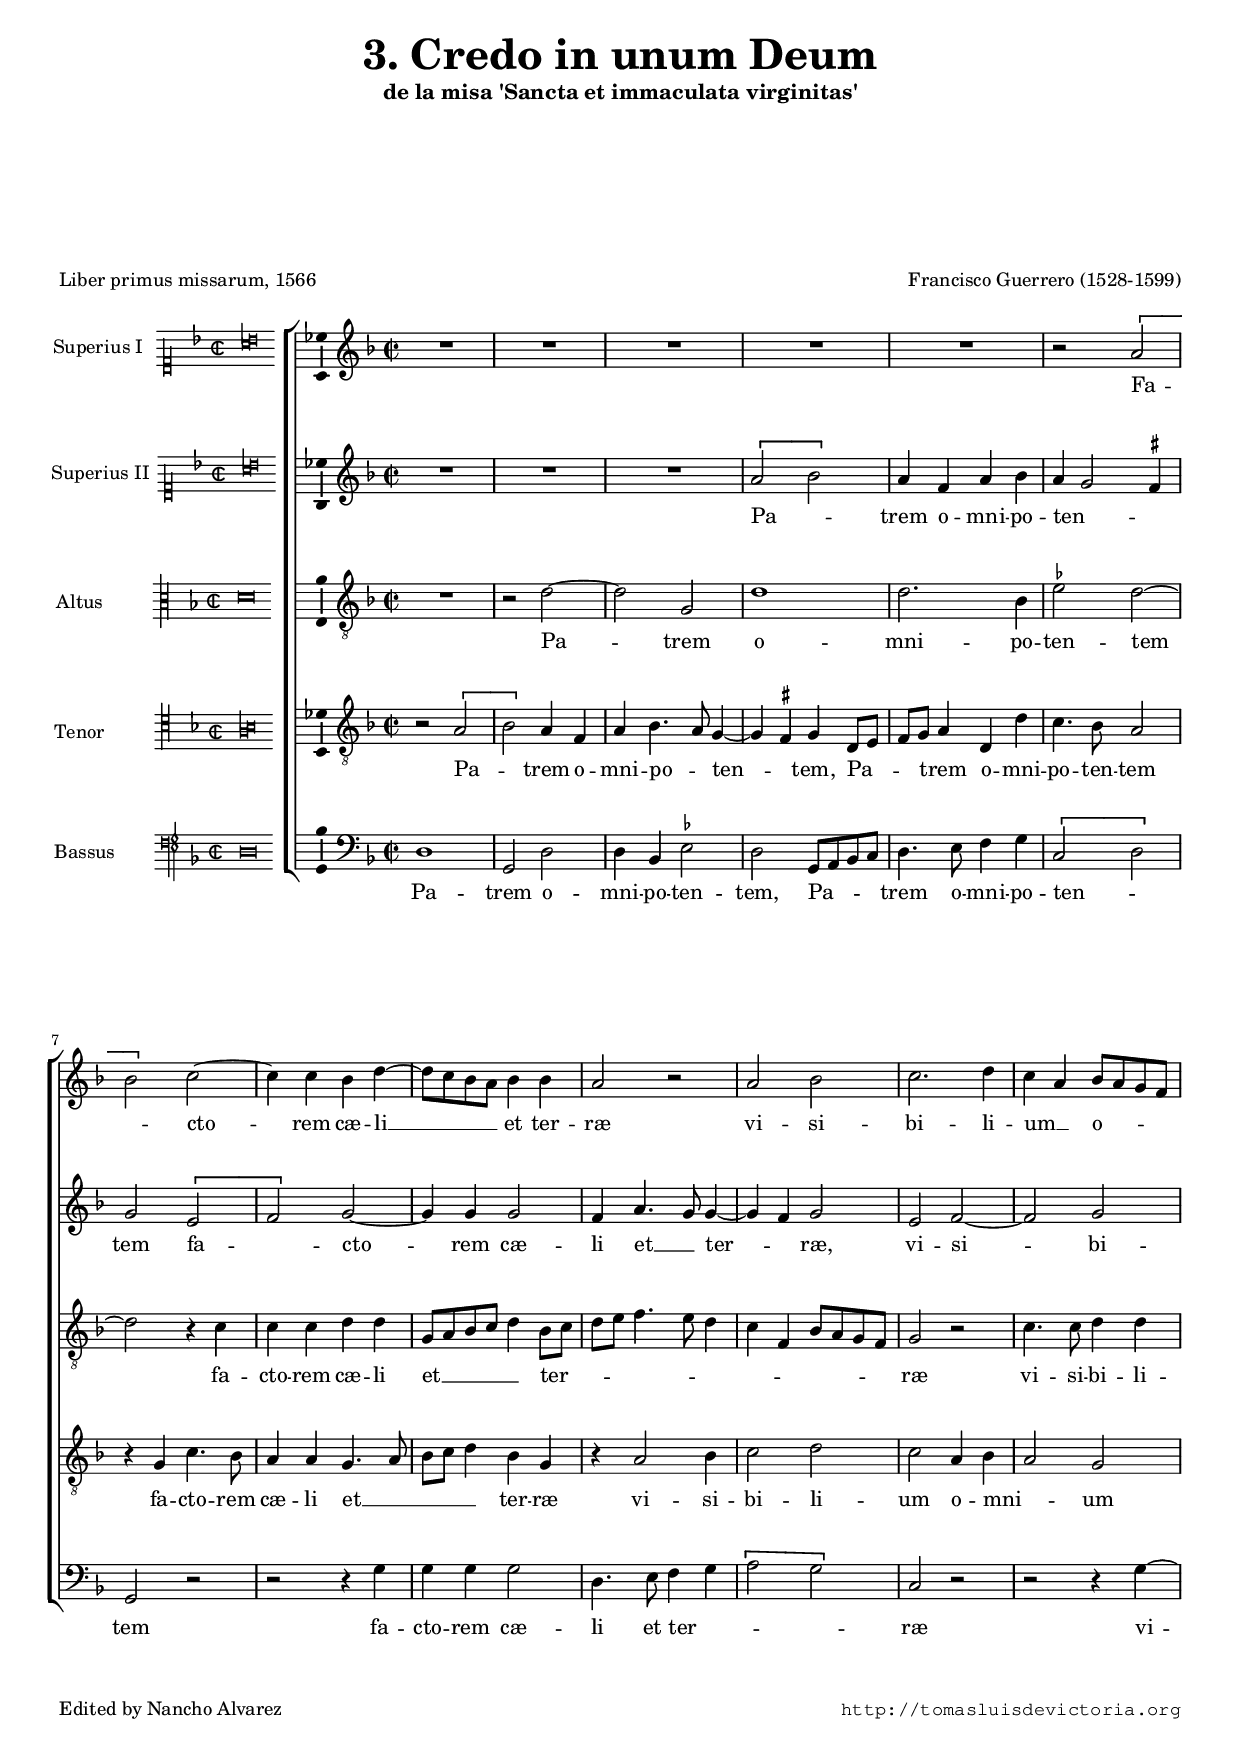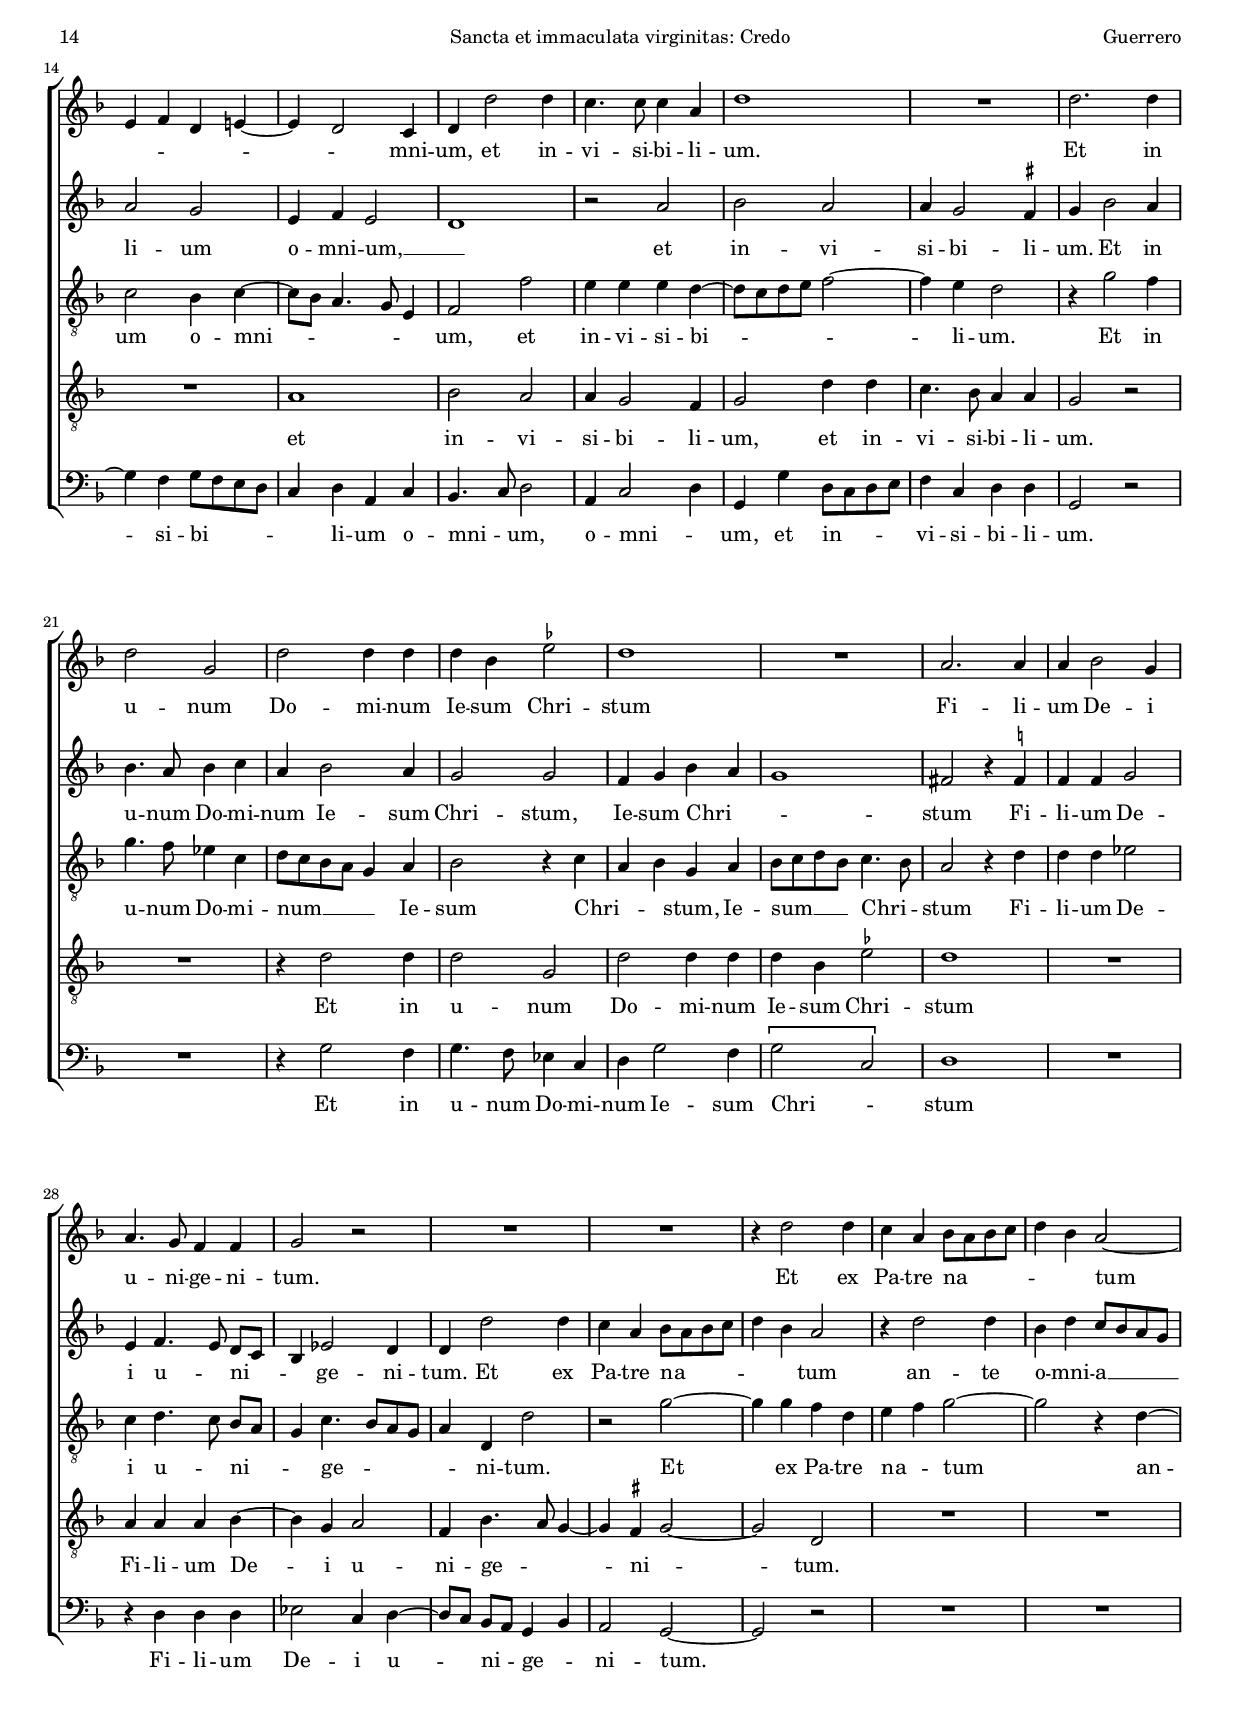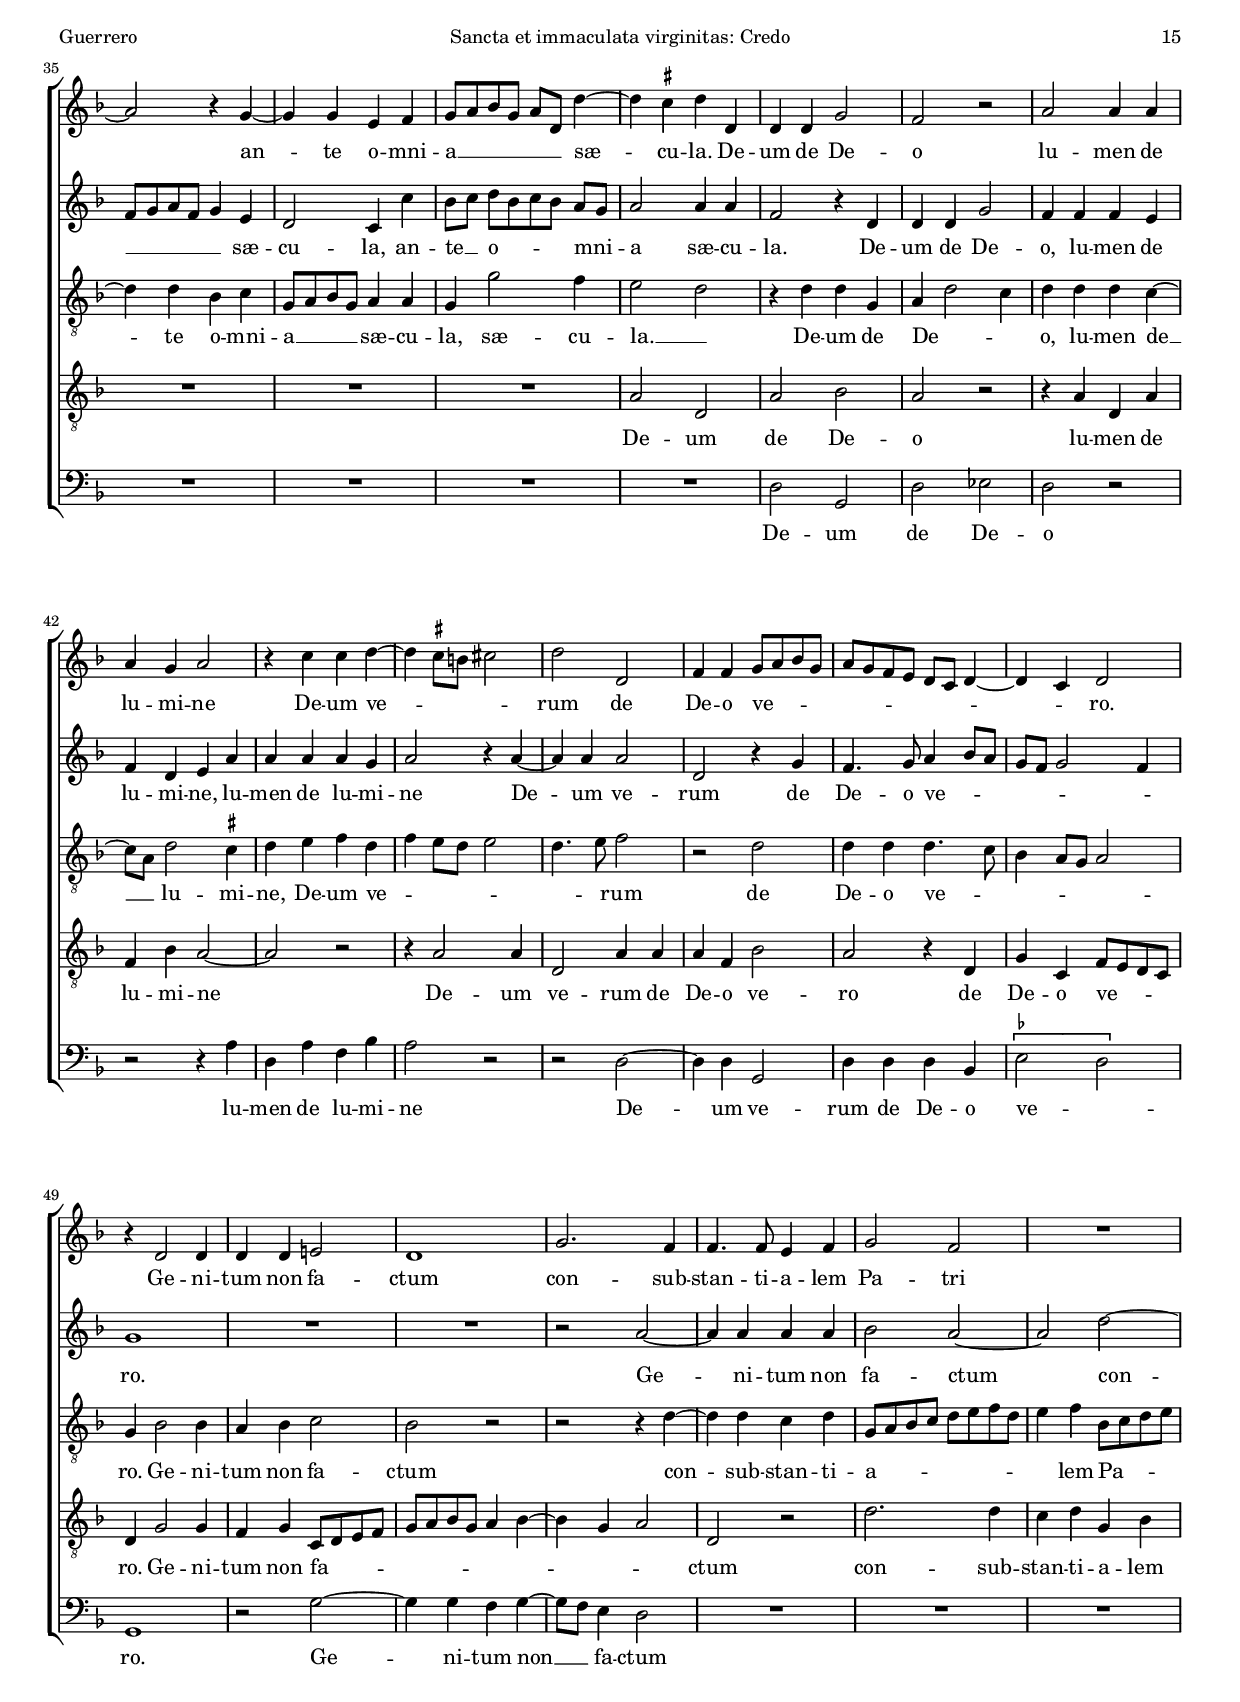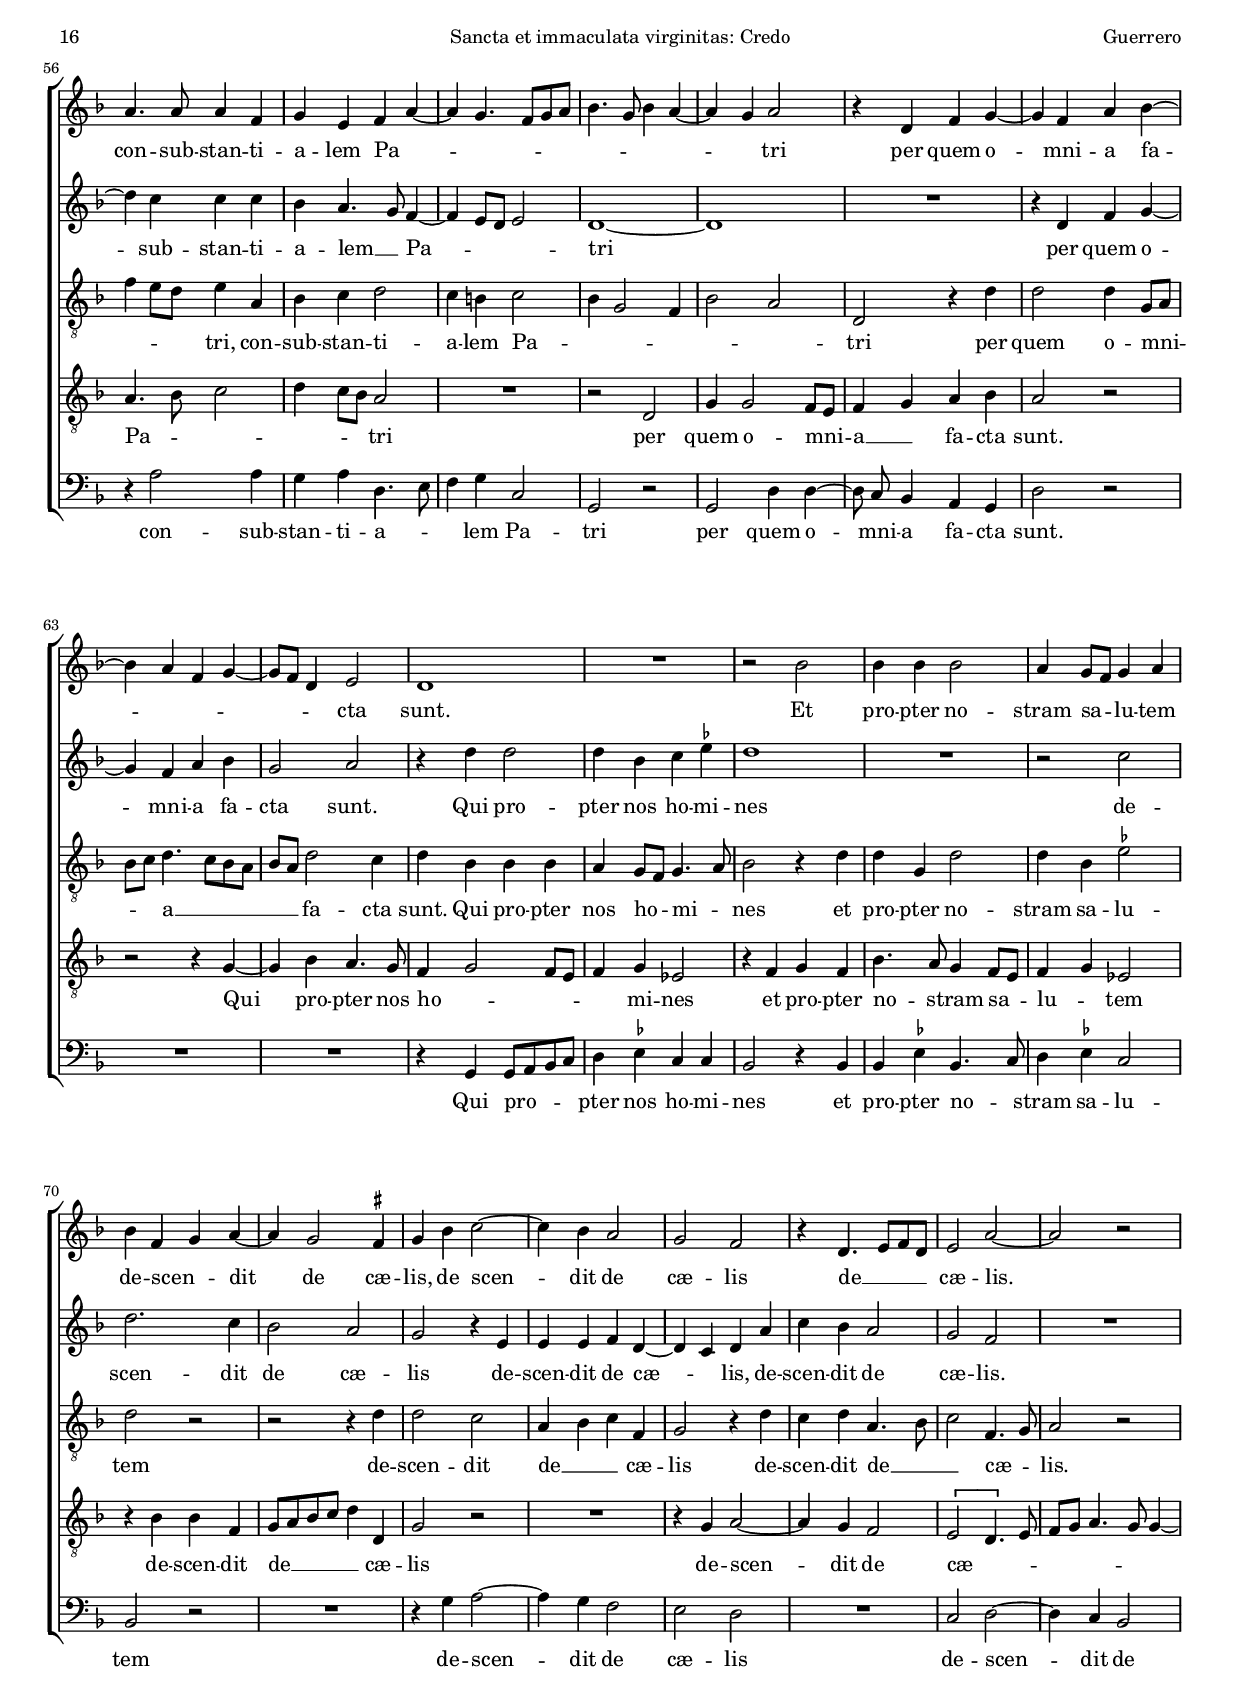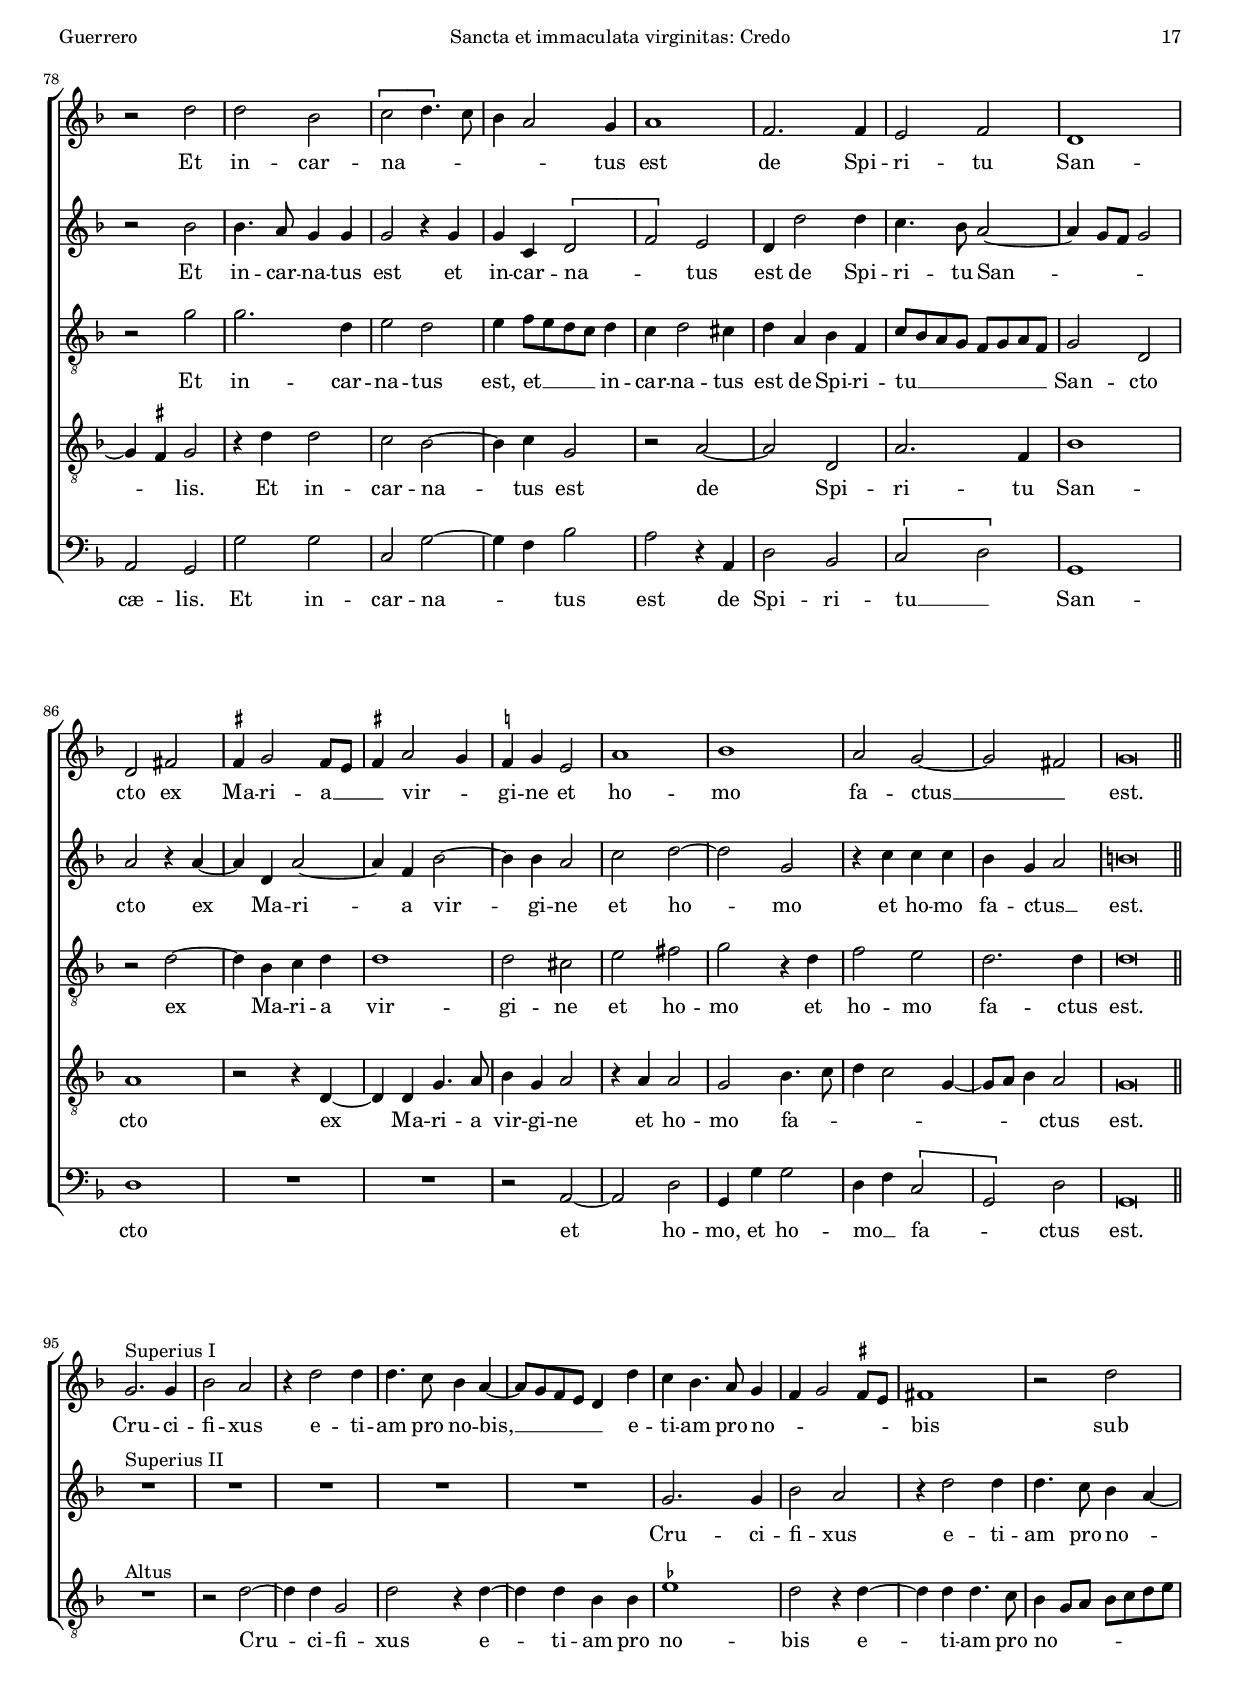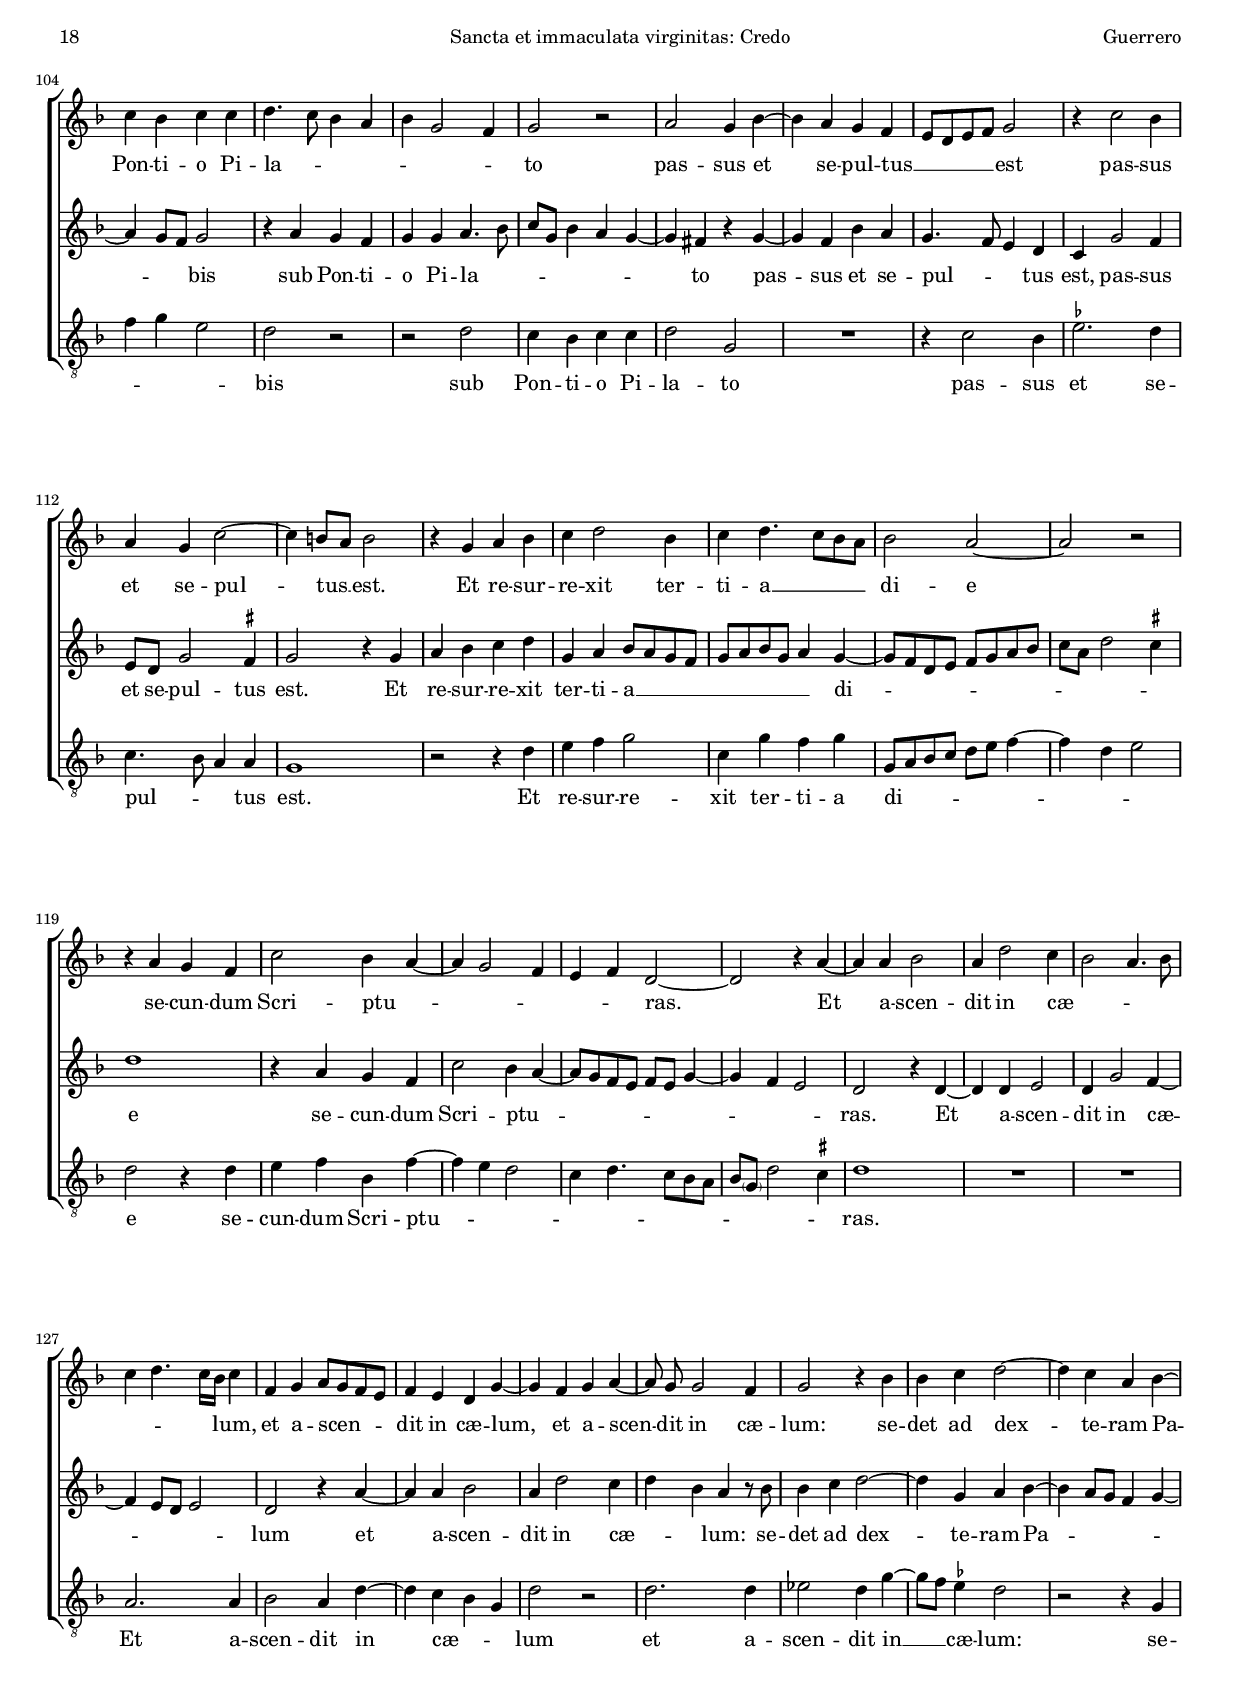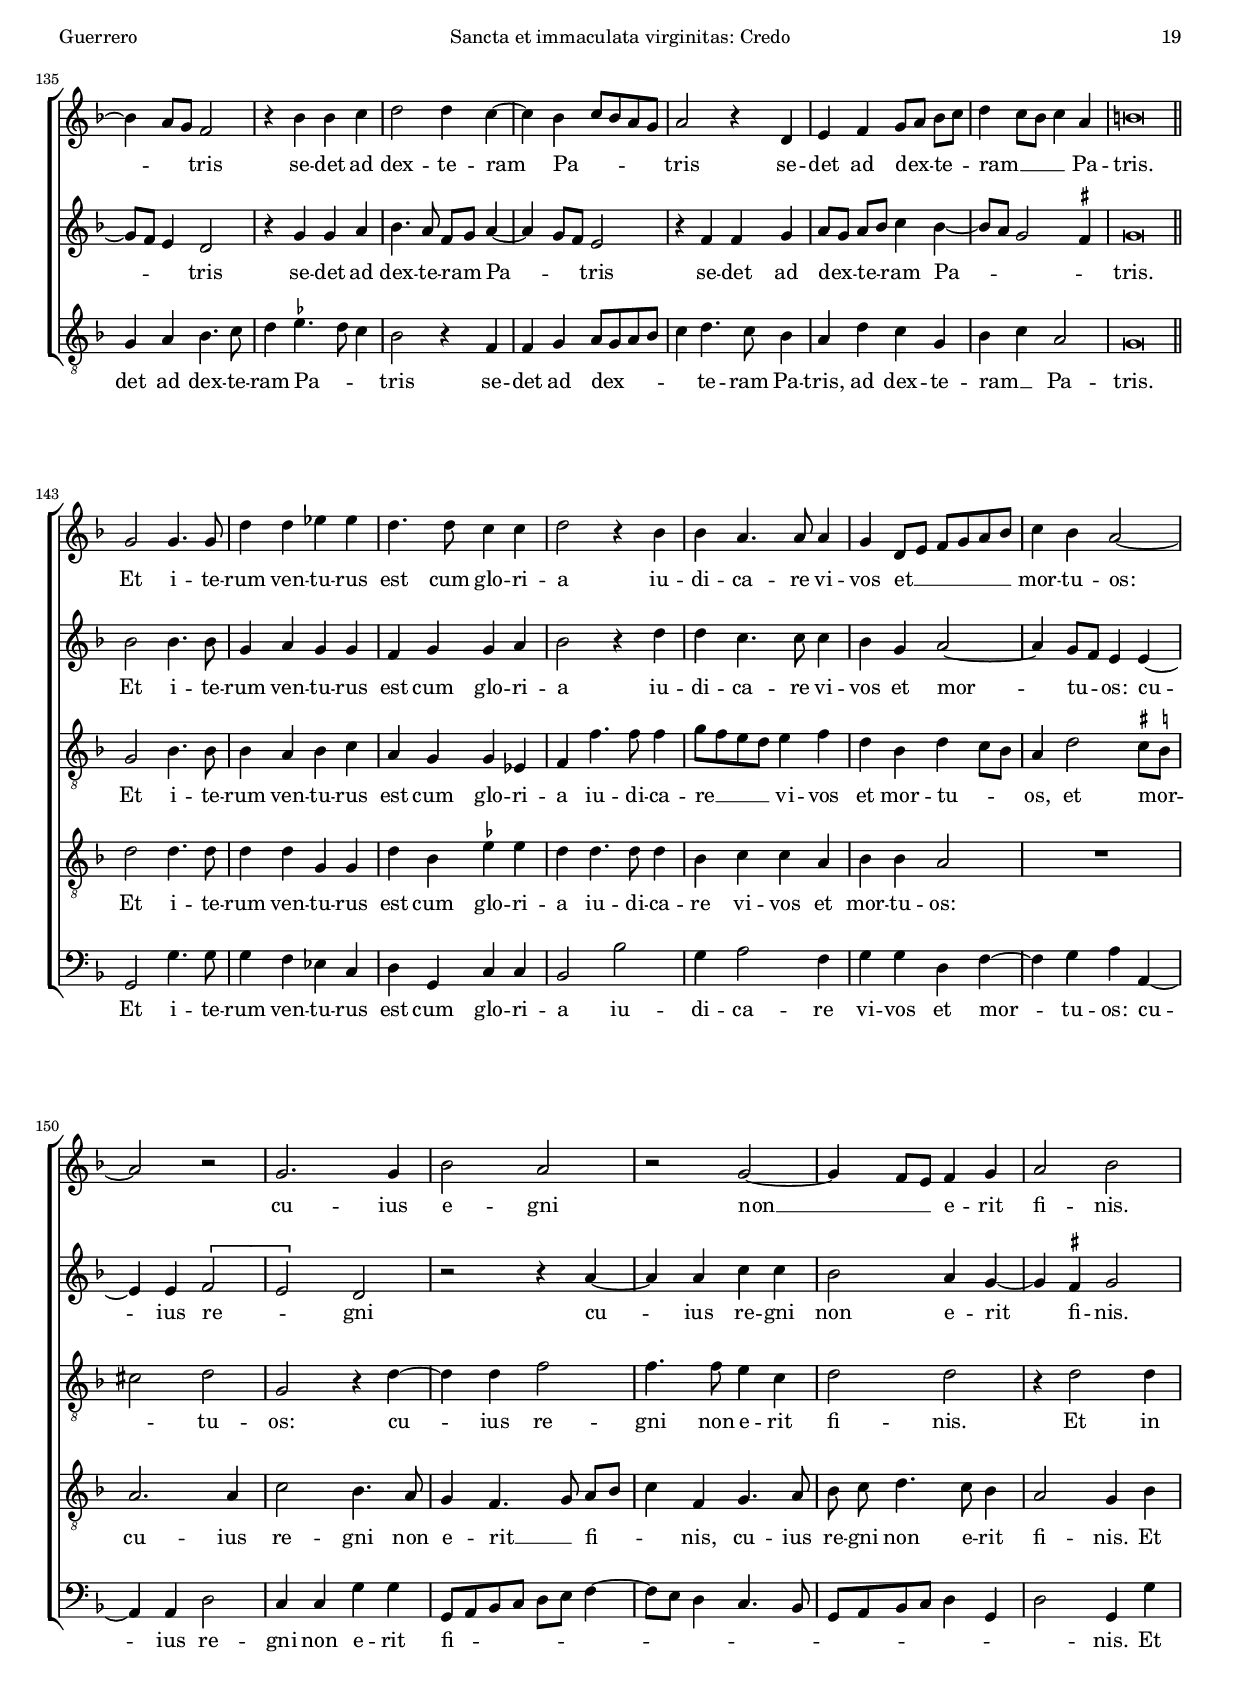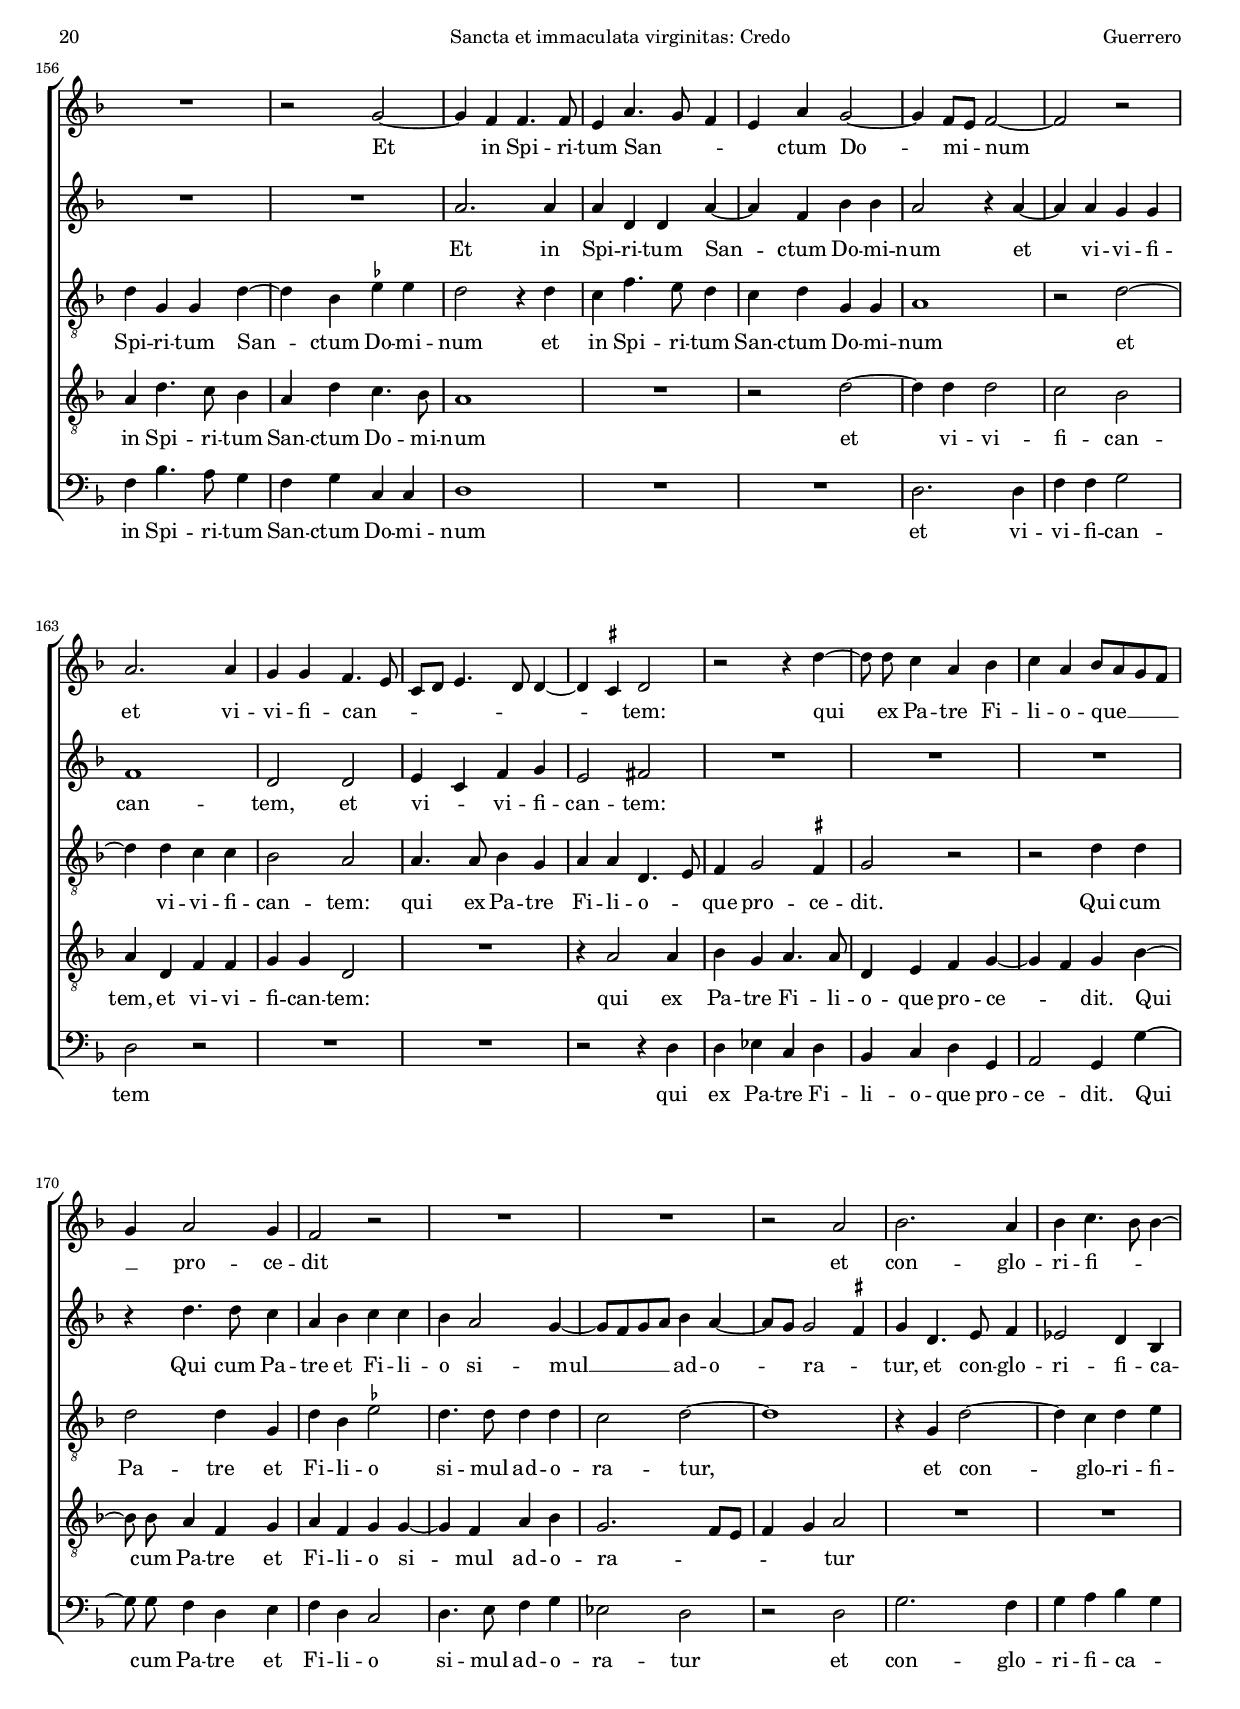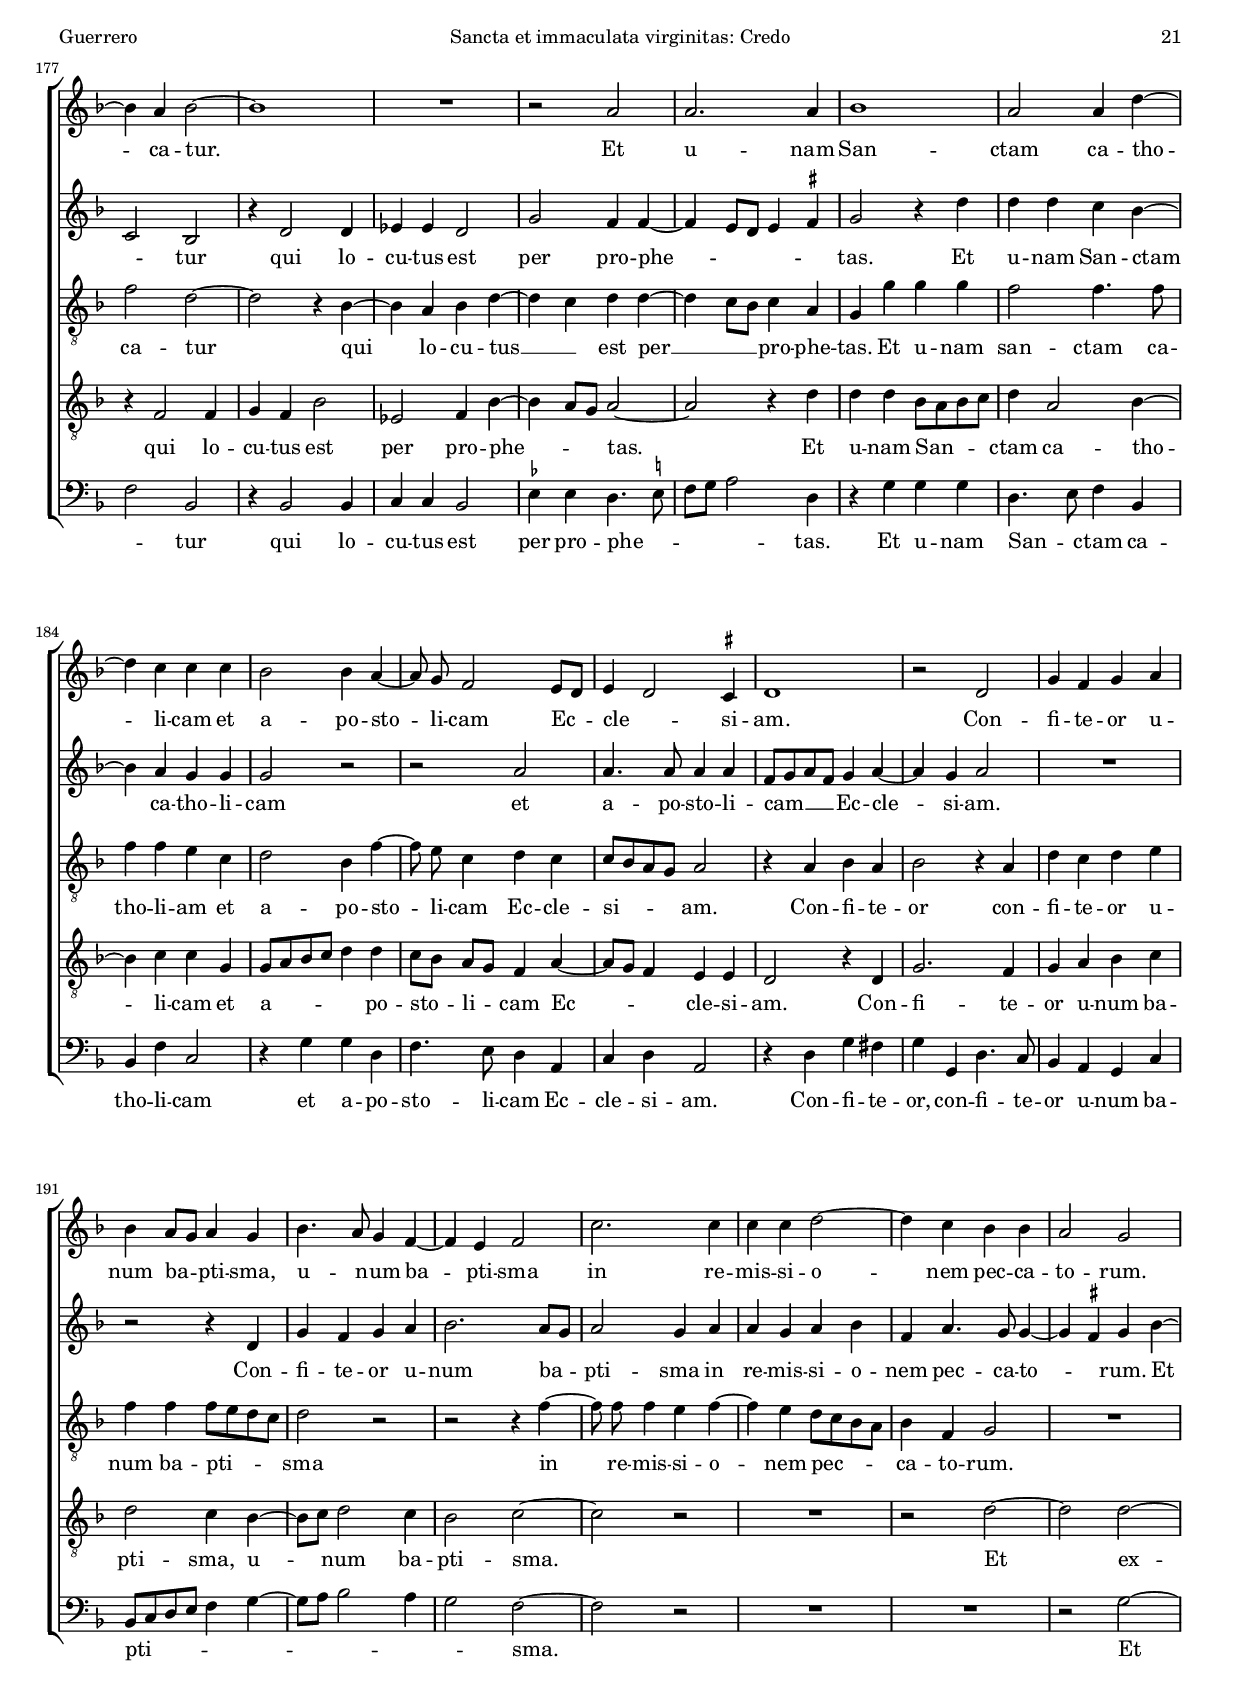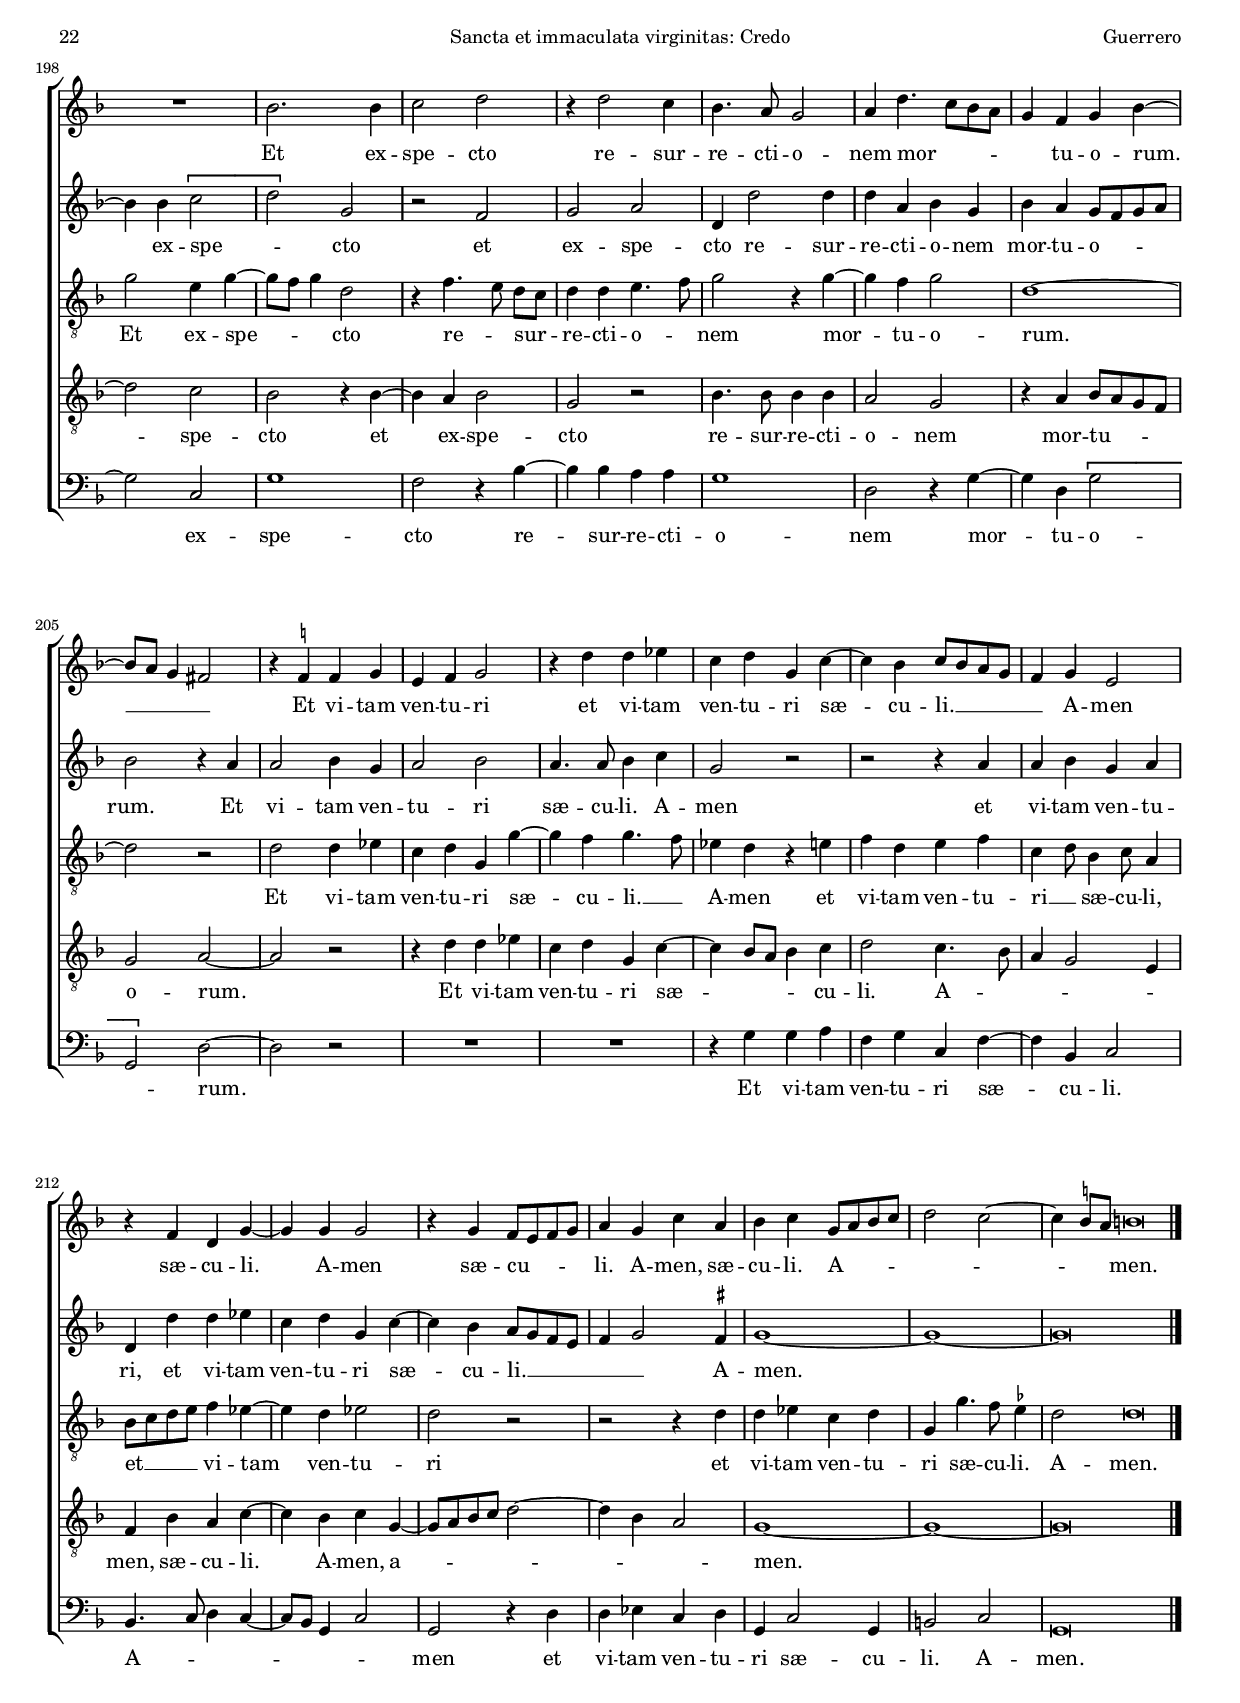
\version "2.18.0"

#(set-default-paper-size "a4")
#(set-global-staff-size 16.4)
#(ly:set-option 'point-and-click #f)
%mobile -s14.5 -i3.5

italicas=\override LyricText.font-shape = #'italic
rectas=\override LyricText.font-shape = #'upright
ss=\once \set suggestAccidentals = ##t
incipitwidth = 20

htitle="Sancta et immaculata virginitas: Credo"
hcomposer="Guerrero"

\header {
	title=\markup{\fontsize #3 "3. Credo in unum Deum" }
	subtitle="de la misa 'Sancta et immaculata virginitas'"
	subsubtitle=\markup{\null \vspace #6 }
	composer="Francisco Guerrero (1528-1599)"
        pdfauthor=\composer
	%opus="(-)"
	poet="Liber primus missarum, 1566"
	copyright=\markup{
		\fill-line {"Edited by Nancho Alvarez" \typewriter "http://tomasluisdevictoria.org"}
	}
%	tagline=""
}

global={\key f \major \time 2/2 \skip 1*94 \bar "||" \break
				\skip 1*48 \bar "||" \break
				\skip 1*76 \bar "|." }


cantus=\relative c''{
	R1*5
	r2 \[a
	bes\] c ~
	c4 c bes d ~
	d8 c bes a bes4 bes
	a2 r
	a bes
	c2. d4
	c a bes8 a g f
	e4 f d e! ~
	e d2 c4
	d4 d'2 d4
	c4. c8 c4 a
	d1
	R1
	d2. d4 
	d2 g,
	d' d4 d 
	d bes \ss ees2
	d1
	R1
	a2. a4 a bes2 g4
	a4. g8 f4 f 
	g2 r
	R1*2
	r4 d'2 d4
	c a bes8 a bes c 
	d4 bes a2 ~
	a r4 g ~
	g g e f 
	g8 a bes g a d, d'4 ~
	d \ss cis d d,
	d d g2
	f r
	a a4 a a g a2
	r4 c c d ~
	d \ss cis8 b cis!2
	d d,
	f4 f g8 a bes g 
	a g f e d c d4 ~
	d c d2
	r4 d2 d4
	d d e!2
	d1
	g2. f4 f4. f8 e4 f 
	g2 f
	R1
	a4. a8 a4 f g e f a ~
	a g4. f8 g a 
	bes4. g8 bes4 a ~
	a g a2
	r4 d, f g ~
	g f a bes ~
	bes a f g ~
	g8 f d4 e2
	d1
	R1
	r2 bes'
	bes4 bes bes2
	a4 g8 f g4 a
	bes f g a ~
	a g2 \ss fis4
	g bes c2 ~
	c4 bes a2
	g f
	r4 d4. e8 f d
	e2 a ~
	a r
	r2 d
	d bes
	\[c d4. \] c8 
	bes4 a2 g4
	a1
	f2. f4
	e2 f
	d1 
	d2 fis
	\ss fis4 g2 fis8 e
	\ss fis4 a2 g4
	\ss f!4 g e2
	a1
	bes
	a2 g ~
	g fis
	g\breve*1/2
	s4*0^\markup{"Superius I"}
	g2. g4
	bes2 a
	r4 d2 d4
	d4. c8 bes4 a ~
	a8 g f e d4 d'
	c bes4. a8 g4
	f4 g2 \ss fis8 e
	fis1
	r2 d'
	c4 bes c c 
	d4. c8 bes4 a 
	bes g2 f4
	g2 r
	a2 g4 bes ~
	bes a g f 
	e8 d e f g2
	r4 c2 bes4
	a g c2 ~
	c4 b8 a b2
	r4 g a bes
	c d2 bes4
	c d4. c8 bes a 
	bes2 a ~
	a r
	r4 a g f
	c'2 bes4 a ~
	a g2 f4
	e f d2 ~
	d r4 a' ~
	a a bes2
	a4 d2 c4
	bes2 a4. bes8 
	c4 d4. c16 bes c4
	f, g a8 g f e
	f4 e d g ~
	g f g a ~
	a8 \noBeam g g2 f4
	g2 r4 bes
	bes c d2 ~
	d4 c a bes ~
	bes a8 g f2
	r4 bes bes c 
	d2 d4 c ~
	c bes c8 bes a g 
	a2 r4 d, 
	e f g8[ a] bes[ c] 
	d4 c8 bes c4 a 
	b\breve*1/2
	g2 g4. g8 
	d'4 d ees ees
	d4. d8 c4 c
	d2 r4 bes
	bes a4. a8 a4
	g4 d8 e f g a bes c4 
	bes a2 ~
	a r
	g2. g4 
	bes2 a
	r2 g ~
	g4 f8 e f4 g 
	a2 bes
	R1
	r2 g2 ~
	g4 f f4. f8
	e4 a4. g8 f4
	e a g2 ~
	g4 f8 e f2 ~
	f r
	a2. a4 
	g g f4. e8
	c8 d e4. d8 d4 ~
	d \ss cis d2
	r2 r4 d' ~
	d8 \noBeam d c4 a bes
	c a bes8 a g f
	g4 a2 g4 
	f2 r
	R1*2
	r2 a
	bes2. a4
	bes c4. bes8 bes4 ~
	bes a bes2 ~
	bes1
	R1
	r2 a
	a2. a4
	bes1
	a2 a4 d ~
	d c c c 
	bes2 bes4 a ~
	a8 \noBeam g f2 e8 d
	e4 d2 \ss cis4
	d1
	r2 d
	g4 f g a
	bes4 a8 g a4 g
	bes4. a8 g4 f ~
	f e f2
	c'2. c4
	c c d2 ~
	d4 c bes bes
	a2 g
	R1
	bes2. bes4
	c2 d
	r4 d2 c4
	bes4. a8 g2
	a4 d4. c8 bes a
	g4 f g bes ~
	bes8 a g4 fis2
	r4 \ss f! f g
	e f g2
	r4 d' d ees
	c d g, c ~
	c bes c8 bes a g
	f4 g e2
	r4 f d g ~
	g g g2
	r4 g f8 e f g
	a4 g c a
	bes c g8 a bes c
	d2 c ~
	c4 \ss b8 a b!\breve*1/4
}

cantusdos=\relative c''{
	R1*3
	\[a2 bes\]
	a4 f a bes
	a4 g2 \ss fis4
	g2 \[e
	f\] g ~
	g4 g g2
	f4 a4. g8 g4 ~
	g f g2
	e f ~
	f g
	a g
	e4 f e2
	d1
	r2 a'
	bes a 
	a4 g2 \ss fis4
	g4 bes2 a4
	bes4. a8 bes4 c
	a bes2 a4
	g2 g
	f4 g bes a
	g1
	fis2 r4 \ss f
	f f g2
	e4 f4. e8 d[ c]
	bes4 ees2 d4
	d4 d'2 d4
	c a bes8 a bes c
	d4 bes a2
	r4 d2 d4
	bes d c8 bes a g
	f g a f g4 e
	d2 c4 c' 
	bes8[ c] d[ bes c bes] a[ g]
	a2 a4 a f2
	r4 d
	d d g2
	f4 f f e 
	f d e a
	a a a g
	a2 r4 a ~
	a a a2
	d,2 r4 g
	f4. g8 a4 bes8 a 
	g f g2 f4
	g1
	R1*2
	r2 a2 ~
	a4 a a a
	bes2 a ~
	a d ~
	d4 c c c bes a4. g8 f4 ~
	f e8 d e2
	d1 ~
	d
	R1
	r4 d f g ~
	g f a bes
	g2 a
	r4 d d2
	d4 bes c \ss ees
	d1
	R1
	r2 c
	d2. c4
	bes2 a
	g2 r4 e
	e e f d ~
	d c d a' 
	c bes a2
	g2 f
	R1
	r2 bes bes4. a8 g4 g
	g2 r4 g 
	g c, \[d2
	f\] e
	d4 d'2 d4
	c4. bes8 a2 ~
	a4 g8 f g2
	a2 r4 a ~
	a d, a'2 ~
	a4 f bes2 ~
	bes4 bes a2
	c d ~
	d g,
	r4 c c c 
	bes g a2 
	b\breve*1/2
	s4*0^\markup{"Superius II"}
	R1*5
	g2. g4
	bes2 a
	r4 d2 d4
	d4. c8 bes4 a ~
	a g8 f g2
	r4 a g f 
	g g a4. bes8 
	c g bes4 a g ~
	g fis r4 g ~
	g f bes a 
	g4. f8 e4 d
	c4 g'2 f4
	e8 d g2 \ss fis4
	g2 r4 g
	a bes c d 
	g, a bes8 a g f 
	g a bes g a4 g ~
	g8 f d e f g a bes
	c a d2 \ss cis4
	d1
	r4 a g f 
	c'2 bes4 a ~
	a8 g f e f e g4 ~
	g4 f e2
	d2 r4 d ~
	d d e2
	d4 g2 f4 ~
	f e8 d e2
	d2 r4 a' ~
	a a bes2
	a4 d2 c4
	d bes a r8 bes
	bes4 c d2 ~
	d4 g, a bes ~
	bes a8 g f4 g ~
	g8 f e4 d2
	r4 g g a 
	bes4. a8 f8 g a4 ~
	a g8 f e2
	r4 f f g
	a8[ g] a[ bes] c4 bes ~
	bes8 a g2 \ss fis4 
	g\breve*1/2
	bes2 bes4. bes8
	g4 a g g
	f g g a
	bes2 r4 d
	d c4. c8 c4
	bes4 g a2 ~
	a4 g8 f e4 e ~
	e e \[f2
	e\] d
	r2 r4 a' ~
	a4 a c c
	bes2 a4 g ~
	g \ss fis g2
	R1*2
	a2. a4
	a4 d, d a' ~
	a f bes bes 
	a2 r4 a ~
	a a g g 
	f1
	d2 d
	e4 c f g 
	e2 fis
	R1*3
	r4 d'4. d8 c4
	a bes c c
	bes a2 g4 ~
	g8 f g a bes4 a ~
	a8 g g2 \ss fis4 
	g4 d4. e8 f4
	ees2 d4 bes
	c2 bes
	r4 d2 d4
	ees ees d2
	g2 f4 f ~
	f e8 d e4 \ss fis 
	g2 r4 d'
	d d c bes ~
	bes a g g 
	g2 r
	r a
	a4. a8 a4 a 
	f8 g a f g4 a ~
	a g a2
	R1
	r2 r4 d,
	g f g a
	bes2. a8 g 
	a2 g4 a 
	a g a bes
	f a4. g8 g4 ~
	g \ss fis g bes ~
	bes bes \[c2 
	d\] g,
	r2 f
	g a
	d,4 d'2 d4
	d a bes g
	bes a g8 f g a
	bes2 r4 a
	a2 bes4 g
	a2 bes
	a4. a8 bes4 c
	g2 r
	r r4 a
	a bes g a 
	d, d' d ees 
	c d g, c4 ~
	c bes a8 g f e
	f4 g2 \ss fis4
	g1 ~
	g ~
	g\breve*1/2
}

altus=\relative c'{
	R1
	r2 d ~
	d g,
	d'1
	d2. bes4
	\ss ees2 d2 ~
	d r4 c 
	c c d d
	g,8 a bes c d4 bes8 c
	d e f4. e8 d4
	c f, bes8 a g f
	g2 r
	c4. c8 d4 d
	c2 bes4 c ~
	c8 bes a4. g8 e4
	f2 f'
	e4 e e d ~
	d8 c d e f2 ~
	f4 e d2
	r4 g2f4
	g4. f8 ees4 c
	d8 c bes a g4 a
	bes2 r4 c
	a bes g a 
	bes8 c d bes c4. bes8
	a2 r4 d
	d d ees2
	c4 d4. c8 bes[ a]
	g4 c4. bes8 a g
	a4 d, d'2
	r2 g2 ~
	g4 g f d 
	e f g2 ~
	g r4 d ~
	d d bes c
	g8 a bes g a4 a
	g g'2 f4
	e2 d
	r4 d d g,
	a4 d2 c4
	d d d c ~
	c8 a d2 \ss cis4
	d e f d
	f e8 d e2
	d4. e8 f2
	r2 d
	d4 d d4. c8
	bes4 a8 g a2
	g4 bes2 bes4
	a bes c2
	bes2 r
	r r4 d ~
	d d c d
	g,8 a bes c d e f d
	e4 f bes,8 c d e
	f4 e8 d e4 a,
	bes c d2
	c4 b c2
	bes4 g2 f4
	bes2 a
	d,2 r4 d' 
	d2 d4 g,8 a
	bes c d4. c8 bes a
	bes a d2 c4
	d4 bes bes bes
	a4 g8 f g4. a8
	bes2 r4 d
	d g, d'2
	d4 bes \ss ees2
	d2 r
	r2 r4 d
	d2 c 
	a4 bes c f,
	g2 r4 d'
	c d a4. bes8 
	c2 f,4. g8
	a2 r
	r2 g' 
	g2. d4
	e2 d
	e4 f8[ e d c] d4 
	c d2 cis4
	d a bes f
	c'8 bes a g f g a f
	g2 d
	r2 d' ~
	d4 bes c d
	d1
	d2 cis
	e2 fis
	g r4 d
	f2 e
	d2. d4 
	d\breve*1/2
	s4*0^\markup{"Altus"}
	R1
	r2 d ~
	d4 d g,2
	d'2 r4 d ~
	d d bes bes
	\ss ees1
	d2 r4 d ~
	d d d4. c8 
	bes4 g8 a bes c d e
	f4 g e2
	d2 r
	r d
	c4 bes c c
	d2 g,
	R1
	r4 c2 bes4
	\ss ees2. d4
	c4. bes8 a4 a
	g1
	r2 r4 d'
	e f g2
	c,4 g'f g
	g,8 a bes c d e f4 ~
	f d e2
	d2 r4 d
	e f bes, f' ~
	f e d2
	c4 d4. c8 bes a
	bes \parenthesize g d'2 \ss cis4
	d1
	R1*2
	a2. a4
	bes2 a4 d ~
	d c bes g
	d'2 r2
	d2. d4
	ees2 d4 g ~
	g8 f \ss ees4 d2
	r2 r4 g,
	g a bes4. c8 
	d4 \ss ees4. d8 c4
	bes2 r4 f4
	f g a8 g a bes
	c4 d4. c8 bes4
	a d c g
	bes c a2
	g\breve*1/2
	g2 bes4. bes8
	bes4 a bes c
	a g g ees
	f f'4. f8 f4
	g8 f e d e4 f
	d bes d c8 bes
	a4 d2 \ss cis8 \ss b
	cis2 d
	g, r4 d' ~
	d d f2
	f4. f8 e4 c
	d2 d
	r4 d2 d4
	d g, g d' ~ 
	d bes \ss ees4 ees
	d2 r4 d
	c4 f4. e8 d4
	c d g, g
	a1
	r2 d2 ~
	d4 d c c 
	bes2 a
	a4. a8 bes4 g
	a a d,4. e8
	f4 g2 \ss fis4
	g2 r
	r d'4 d
	d2 d4 g, 
	d' bes \ss ees2
	d4. d8 d4 d
	c2 d ~
	d1
	r4 g, d'2 ~
	d4 c d e
	f2 d ~
	d r4 bes ~
	bes a bes d ~
	d c d d ~
	d c8 bes c4 a
	g g' g g
	f2 f4. f8 
	f4 f e c
	d2 bes4 f' ~
	f8 \noBeam e c4 d c
	c8 bes a g a2
	r4 a bes a 
	bes2 r4 a
	d c d e
	f4 f f8 e d c
	d2 r
	r r4 f ~
	f8 \noBeam f f4 e f ~
	f e d8 c bes a
	bes4 f g2
	R1
	g'2 e4 g ~
	g8 f g4 d2
	r4 f4. e8 d[ c]
	d4 d e4. f8 
	g2 r4 g ~
	g f g2
	d1 ~
	d2 r
	d2 d4 ees
	c d g, g' ~
	g f g4. f8 
	ees4 d r e
	f d e f
	c d8 bes4 c8 a4
	bes8 c d e f4 ees ~
	ees d ees2
	d r
	r2 r4 d
	d ees c d
	g, g'4. f8 \ss ees4
	d2 d\breve*1/4
}

tenor=\relative c'{
	r2 \[a
	bes\] a4 f 
	a bes4. a8 g4 ~
	g \ss fis  g d8 e
	f g a4 d, d' 
	c4. bes8 a2
	r4 g c4. bes8
	a4 a g4. a8
	bes c d4 bes g
	r4 a2 bes4
	c2 d
	c a4 bes
	a2 g
	R1
	a1
	bes2 a
	a4 g2 f4
	g2 d'4 d
	c4. bes8 a4 a
	g2 r
	R1
	r4 d'2 d4
	d2 g, 
	d'2 d4 d
	d bes \ss ees2
	d1
	R1
	a4 a a bes ~
	bes g a2
	f4 bes4. a8 g4 ~
	g \ss fis g2 ~
	g d
	R1*5
	a'2 d, 
	a' bes
	a r
	r4 a d, a'
	f bes a2 ~
	a r
	r4 a2 a4
	d,2 a'4 a
	a4 f bes2
	a r4 d, 
	g c, f8 e d c
	d4 g2 g4
	f g c,8 d e f
	g a bes g a4 bes ~
	bes g a2 
	d, r
	d'2. d4 
	c d g, bes
	a4. bes8 c2
	d4 c8 bes a2
	R1
	r2 d,
	g4 g2 f8 e
	f4 g a bes
	a2 r
	r r4 g ~
	g bes a4. g8 f4 g2 f8 e
	f4 g ees2
	r4 f g f
	bes4. a8 g4 f8 e
	f4 g ees2
	r4 bes' bes f 
	g8 a bes c d4 d,
	g2 r
	R1
	r4 g a2 ~
	a4 g f2
	\[e2 d4. \] e8
	f g a4. g8 g4 ~
	g \ss fis4 g2
	r4 d' d2
	c bes ~
	bes4 c g2
	r a ~
	a d,
	a'2. f4
	bes1
	a
	r2 r4 d, ~
	d d g4. a8
	bes4 g a2
	r4 a a2
	g bes4. c8 
	d4 c2 g4 ~
	g8 a bes4 a2 
	g\breve*1/2
	R1*48
	d'2 d4. d8 
	d4 d g, g
	d' bes \ss ees4 ees
	d d4. d8 d4
	bes c c a
	bes bes a2
	R1
	a2. a4
	c2 bes4. a8 
	g4 f4. g8 a[ bes]
	c4 f, g4. a8 
	bes \noBeam c d4. c8 bes4
	a2 g4 bes
	a d4. c8 bes4
	a d c4. bes8 a1
	R1
	r2 d ~
	d4 d d2
	c bes
	a4 d, f f
	g g d2
	R1
	r4 a'2 a4
	bes g a4. a8
	d,4 e f g ~
	g f g bes ~
	bes8 \noBeam bes a4 f g
	a f g g ~
	g f a bes
	g2. f8 e f4 g a2
	R1*2
	r4 f2 f4 
	g4 f bes2
	ees,2 f4 bes ~
	bes4 a8 g a2 ~
	a r4 d 
	d d bes8 a bes c
	d4 a2 bes4 ~
	bes c c g 
	g8 a bes c d4 d
	c8[ bes] a[ g] f4 a ~
	a8 g f4 e e
	d2 r4 d 
	g2. f4
	g a bes c
	d2 c4 bes ~
	bes8 c d2 c4
	bes2 c ~
	c r
	R1
	r2 d ~
	d d ~
	d c bes
	r4 bes ~
	bes a bes2
	g2 r
	bes4. bes8 bes4 bes
	a2 g
	r4 a bes8 a g f
	g2 a ~
	a r
	r4 d d ees 
	c d g, c ~
	c bes8 a bes4 c
	d2 c4. bes8
	a4 g2 e4
	f bes a c ~
	c bes c g4 ~
	g8 a bes c d2 ~
	d4 bes a2 
	g1 ~
	g ~
	g\breve*1/2
}

bassus=\relative c{
	d1
	g,2 d'
	d4 bes \ss ees2
	d2 g,8 a bes c
	d4. e8 f4 g
	\[c,2 d\]
	g,2 r
	r2 r4 g'
	g4 g g2
	d4. e8 f4 g
	\[a2 g\]
	c,2 r
	r r4 g' ~
	g f g8 f e d
	c4 d a c
	bes4. c8 d2
	a4 c2 d4
	g, g' d8 c d e
	f4 c d d
	g,2 r
	R1
	r4 g'2 f4
	g4. f8 ees4 c
	d4 g2 f4
	\[g2 c,\]
	d1
	R1
	r4 d d d
	ees2 c4 d ~
	d8[ c] bes[ a] g4 bes
	a2 g ~
	g r
	R1*6
	d'2 g,
	d' ees
	d r
	r r4 a' 
	d, a' f bes
	a2 r
	r d, ~
	d4 d g,2
	d'4 d d bes 
	\[\ss ees2 d\]
	g,1
	r2 g' ~
	g4 g f g ~
	g8 f e4 d2
	R1*3
	r4 a'2 a4
	g a d,4. e8 
	f4 g c,2
	g r
	g d'4 d ~
	d8 \noBeam c bes4 a g
	d'2 r
	R1*2
	r4 g, g8 a bes c
	d4 \ss ees c c
	bes2 r4 bes
	bes \ss ees bes4. c8
	d4 \ss ees4 c2
	bes r
	R1
	r4 g' a2 ~
	a4 g f2
	e d
	R1
	c2 d ~
	d4 c bes2
	a g
	g' g
	c, g' ~
	g4 f bes2
	a r4 a,
	d2 bes
	\[c d\]
	g,1
	d'
	R1*2
	r2 a ~
	a d
	g,4 g' g2
	d4 f \[c2
	g\] d' 
	g,\breve*1/2
	R1*48
	g2 g'4. g8
	g4 f ees c
	d g, c c
	bes2 bes'
	g4 a2 f4
	g g d f ~
	f g a a, ~
	a a d2
	c4 c g' g
	g,8 a bes c d e f4 ~
	f8 e d4 c4. bes8 
	g8 a bes c d4 g,
	d'2 g,4 g'
	f4 bes4. a8 g4
	f g c, c 
	d1
	R1*2
	d2. d4
	f f g2 
	d r
	R1*2
	r2 r4 d
	d ees c d
	bes c d g, 
	a2 g4 g' ~
	g8 \noBeam g f4 d e
	f d c2
	d4. e8 f4 g
	ees2 d
	r2 d
	g2. f4
	g4 a bes g
	f2 bes,
	r4 bes2 bes4
	c c bes2
	\ss ees4 ees d4. \ss e8
	f8 g a2 d,4
	r4 g g g
	d4. e8 f4 bes,
	bes f' c2
	r4 g' g d
	f4. e8 d4 a
	c d a2
	r4 d g fis 
	g g, d'4. c8
	bes4 a g c
	bes8 c d e f4 g ~
	g8 a bes2 a4
	g2 f ~
	f r
	R1*2
	r2 g2 ~
	g c,
	g'1
	f2 r4 bes ~
	bes bes a a 
	g1
	d2 r4 g ~
	g d \[g2
	g,\] d' ~
	d r
	R1*2
	r4 g g a 
	f g c, f ~
	f bes, c2
	bes4. c8 d4 c ~
	c8 bes g4 c2
	g r4 d'
	d ees c d 
	g, c2 g4
	b2 c
	g\breve*1/2
}


textocantus=\lyricmode{
Fa -- _ cto -- rem cæ -- li __ _ _ _ et ter -- ræ
vi -- si -- bi -- li -- um __ _ 
o -- _ _ _ _ _ _ _ _ mni -- um,
et in -- vi -- si -- bi -- li -- um.
Et in u -- num Do -- mi -- num Ie -- sum Chri -- stum
Fi -- li -- um De -- i u -- ni -- ge -- ni -- tum.
Et ex Pa -- tre na -- _ _ _ _ _ tum
an -- te o -- mni -- a __ _ _ _ _ _ sæ -- cu -- la.
De -- um de De -- o
lu -- men de lu -- mi -- ne
De -- um ve -- _ _ _ rum de De -- o ve -- _ _ _ _ _ _ _ _ _ _ _ ro.
Ge -- ni -- tum non fa -- ctum
con -- sub -- stan -- ti -- a -- lem Pa -- tri
con -- sub -- stan -- ti -- a -- lem Pa -- _ _ _ _ _ _ _ _ _ _ tri
per quem o -- mni -- a fa -- _ _ _ _ _ cta sunt.
Et pro -- pter no -- stram sa -- _ lu -- tem de -- scen -- _ dit 
de cæ -- lis,
de scen -- dit de cæ -- lis
de __ _ _ _ cæ -- lis.
Et in -- car -- na -- _ _ _ _ tus est
de Spi -- ri -- tu San -- cto ex Ma -- ri -- a __ _ _ vir -- _ gi -- ne 
et ho -- mo fa -- ctus __ _ est.
Cru -- ci -- fi -- xus
e -- ti -- am pro no -- bis, __ _ _ _ _ 
e -- ti -- am pro no -- _ _ _ _ bis
sub Pon -- ti -- o Pi -- la -- _ _ _ _ _ _ to
pas -- sus et se -- pul -- tus __ _ _ _ _ est
pas -- sus et se -- pul -- tus __ _ est.
Et re -- sur -- re -- xit ter -- ti -- a __ _ _ _ di -- e
se -- cun -- dum Scri -- ptu -- _ _ _ _ _ ras.
Et a -- scen -- dit in cæ -- _ _ _ _ _ _ _ lum,
et a -- scen -- _ _ _ dit in cæ -- lum,
et a -- scen -- dit in cæ -- lum:
se -- det ad dex -- te -- ram Pa -- _ _ tris
se -- det ad dex -- te -- ram Pa -- _ _ _ _ tris
se -- det ad dex -- _ te -- _ ram __ _ _ _ Pa -- tris.
Et i -- te -- rum ven -- tu -- rus est cum glo -- ri -- a
iu -- di -- ca -- re vi -- vos et __ _ _ _ _ _ mor -- tu -- os:
cu -- ius e -- gni
non __ _ _ e -- rit fi -- nis.
Et in Spi -- ri -- tum San -- _ _ _ ctum
Do -- mi -- _ num
et vi -- vi -- fi -- can -- _ _ _ _ _ _ _ tem:
qui ex Pa -- tre Fi -- li -- o -- que __ _ _ _ _ pro -- ce -- dit
et con -- glo -- ri -- fi -- _ _ ca -- tur.
Et u -- nam San -- ctam ca -- tho -- li -- cam et a -- po -- sto -- li -- cam
Ec -- _ cle -- _ si -- am.
Con -- fi -- te -- or u -- num ba -- _ pti -- sma,
u -- _ num ba -- pti -- sma
in re -- mis -- si -- o -- nem pec -- ca -- to -- rum.
Et ex -- spe -- cto
re -- sur -- re -- cti -- o -- nem mor -- _ _ _ _ tu -- o -- rum. __ _ _ _ 
Et vi -- tam ven -- tu -- ri
et vi -- tam ven -- tu -- ri sæ -- cu -- li. __ _ _ _ _ A -- men
sæ -- cu -- li. A -- men
sæ -- cu -- _ _ _ li.
A -- men,
sæ -- cu -- li.
A -- _ _ _ _ _ _ _ men.
}

textocantusdos=\lyricmode{
Pa -- _ trem o -- mni -- po -- ten -- _ _ tem
fa -- _ cto -- rem cæ -- li et __ _ ter -- _ ræ,
vi -- si -- bi -- li -- um o -- mni -- um, __ _ 
et in -- vi -- si -- bi -- li -- um.
Et in u -- num Do -- mi -- num Ie -- sum Chri -- stum,
Ie -- sum Chri -- _ _ stum
Fi -- li -- um De -- i
u -- _ ni -- _ _ ge -- ni -- tum.
Et ex Pa -- tre na -- _ _ _ _ _ tum
an -- te o -- mni -- a __ _ _ _ _ _ _ _ _ sæ -- cu -- la,
an -- te __ _ o -- _ _ _ mni -- _ a sæ -- cu -- la.
De -- um de De -- o,
lu -- men de lu -- mi -- ne,
lu -- men de lu -- mi -- ne
De -- um ve -- rum
de De -- o ve -- _ _ _ _ _ _ ro.
Ge -- ni -- tum non fa -- ctum
con -- sub -- stan -- ti -- a -- lem __ _ Pa -- _ _ _ tri
per quem o -- mni -- a fa -- cta sunt.
Qui pro -- pter nos ho -- mi -- nes
de -- scen -- dit de cæ -- lis
de -- scen -- dit de cæ -- _ lis,
de -- scen -- dit de cæ -- lis.
Et in -- car -- na -- tus est
et in -- car -- na -- _ tus est de Spi -- ri -- tu San -- _ _ _ cto
ex Ma -- ri -- a vir -- gi -- ne
et ho -- mo
et ho -- mo fa -- ctus __ _ est.
Cru -- ci -- fi -- xus
e -- ti -- am pro no -- _ _ _ bis
sub Pon -- ti -- o Pi -- la -- _ _ _ _ _ _ to
pas -- sus et se -- pul -- _ _ tus est,
pas -- sus et se -- pul -- tus est.
Et re -- sur -- re -- xit ter -- ti -- a __ _ _ _ _ _ _ _ _ di -- _ _ _ _ _ _ _ _ _ _ _ e
se -- cun -- dum Scri -- ptu -- _ _ _ _ _ _ _ _ _ ras.
Et a -- scen -- dit in cæ -- _ _ _ lum
et a -- scen -- dit in cæ -- _ _ lum:
se -- det ad dex -- te -- ram Pa -- _ _ _ _ _ _ tris
se -- det ad dex -- te -- ram _ Pa -- _ _ tris
se -- det ad dex -- _ te -- _ ram Pa -- _ _ _ tris.
Et i -- te -- rum ven -- tu -- rus est
cum glo -- ri -- a
iu -- di -- ca -- re vi -- vos et mor -- tu -- _ os:
cu -- ius re -- _ gni
cu -- ius re -- gni non e -- rit fi -- nis.
Et in Spi -- ri -- tum San -- ctum Do -- mi -- num
et vi -- vi -- fi -- can -- tem,
et vi -- _ vi -- fi -- can -- tem:
Qui cum Pa -- tre et Fi -- li -- o si -- mul __ _ _ _ ad -- o -- _ ra -- _ tur,
et con -- glo -- ri -- fi -- ca -- _ tur
qui lo -- cu -- tus est per pro -- phe -- _ _ _ _ tas.
Et u -- nam San -- ctam ca -- tho -- li -- cam
et a -- po -- sto -- li -- cam __ _ _ _ Ec -- cle -- si -- am.
Con -- fi -- te -- or u -- num ba -- _ pti -- sma in re -- mis -- si -- o -- nem
pec -- ca -- to -- _ rum.
Et ex -- spe -- _ cto
et ex -- spe -- cto
re -- sur -- re -- cti -- o -- nem mor -- tu -- o -- _ _ _ rum.
Et vi -- tam ven -- tu -- ri sæ -- cu -- li.
A -- men
et vi -- tam ven -- tu -- ri,
et vi -- tam ven -- tu -- ri sæ -- cu -- li. __ _ _ _ _ _ A -- men.
}

textoaltus=\lyricmode{
Pa -- trem o -- mni -- po -- ten -- tem
fa -- cto -- rem cæ -- li et __ _ _ _ _ ter -- _ _ _ _ _ _ _ _ _ _ _ _ ræ
vi -- si -- bi -- li -- um
o -- mni -- _ _ _ _ um,
et in -- vi -- si -- bi -- _ _ _ _ li -- um.
Et in u -- num Do -- mi -- num __ _ _ _ _ Ie -- sum
Chri -- _ _ stum,
Ie -- sum __ _ _ _ Chri -- _ stum
Fi -- li -- um De -- i u -- _ ni -- _ _ ge -- _ _ _ _ ni -- tum.
Et ex Pa -- tre na -- _ tum
an -- te o -- mni -- a __ _ _ _ sæ -- cu -- la,
sæ -- cu -- la. __ _ 
De -- um de De -- _ _ o,
lu -- men de __ _ lu -- mi -- ne,
De -- um ve -- _ _ _ _ _ _ rum
de De -- o ve -- _ _ _ _ _ ro.
Ge -- ni -- tum non fa -- ctum
con -- sub -- stan -- ti -- a -- _ _ _ _ _ _ _ _ lem Pa -- _ _ _ _ _ _ tri,
con -- sub -- stan -- ti -- a -- lem Pa -- _ _ _ _ _ tri
per quem o -- mni -- _ _ _ a __ _ _ _ _ _ fa -- cta sunt.
Qui pro -- pter nos ho -- _ mi -- _ nes
et pro -- pter no -- stram sa -- lu -- tem
de -- scen -- dit de __ _ _ cæ -- lis
de -- scen -- dit de __ _ _ cæ -- _ lis.
Et in -- car -- na -- tus est,
et __ _ _ _ in -- car -- na -- tus est de Spi -- ri -- tu __ _ _ _ _ _ _ _ San -- cto
ex Ma -- ri -- a vir -- gi -- ne
et ho -- mo
et ho -- mo fa -- ctus est.
Cru -- ci -- fi -- xus
e -- ti -- am pro no -- bis
e -- ti -- am pro no -- _ _ _ _ _ _ _ _ _ bis
sub Pon -- ti -- o Pi -- la -- to
pas -- sus et se -- pul -- _ _ tus est.
Et re -- sur -- re -- xit ter -- ti -- a di -- _ _ _ _ _ _ _ _ e
se -- cun -- dum Scri -- ptu -- _ _ _ _ _ _ _ _ _ _ _ ras.
Et a -- scen -- dit in cæ -- _ _ lum
et a -- scen -- dit in __ _ cæ -- lum:
se -- det ad dex -- te -- ram Pa -- _ _ tris
se -- det ad dex -- _ _ _ _ te -- ram Pa -- tris,
ad dex -- te -- ram __ _ Pa -- tris.
Et i -- te -- rum ven -- tu -- rus est
cum glo -- ri -- a iu -- di -- ca -- re __ _ _ _ vi -- vos et mor -- tu -- _ _ os,
et mor -- _ _ tu -- os:
cu -- ius re -- gni non e -- rit fi -- nis.
Et in Spi -- ri -- tum San -- ctum Do -- mi -- num
et in Spi -- ri -- tum San -- ctum Do -- mi -- num
et vi -- vi -- fi -- can -- tem:
qui ex Pa -- tre Fi -- li -- o -- _ que pro -- ce -- dit.
Qui cum Pa -- tre et Fi -- li -- o si -- mul ad -- o -- ra -- tur,
et con -- glo -- ri -- fi -- ca -- tur
qui lo -- cu -- tus __ _ est per __ _ _ pro -- phe -- tas.
Et u -- nam san -- ctam ca -- tho -- li -- am et a -- po -- sto -- li -- cam 
Ec -- cle -- si -- _ _ _ am.
Con -- fi -- te -- or
con -- fi -- te -- or u -- num ba -- pti -- _ _ _ sma
in re -- mis -- si -- o -- nem pec -- _ _ _ ca -- to -- rum.
Et ex -- spe -- _ _ cto
re -- _ sur -- _ re -- cti -- o -- _ nem
mor -- tu -- o -- rum.
Et vi -- tam ven -- tu -- ri sæ -- cu -- li. __ _ A -- men
et vi -- tam ven -- tu -- ri __ _ sæ -- cu -- li,
et __ _ _ _ vi -- tam ven -- tu -- ri
et vi -- tam ven -- tu -- ri sæ -- cu -- li.
A -- men.
}

textotenor=\lyricmode{
Pa -- _ trem o -- mni -- po -- _ ten -- _ tem,
Pa -- _ _ _ trem
o -- mni -- po -- ten -- tem
fa -- cto -- rem cæ -- li et __ _ _ _ _ ter -- ræ
vi -- si -- bi -- li -- um o -- mni -- _ um
et in -- vi -- si -- bi -- li -- um,
et in -- vi -- si -- bi -- li -- um.
Et in u -- num Do -- mi -- num Ie -- sum Chri -- stum
Fi -- li -- um De -- i u -- ni -- ge -- _ _ ni -- _ tum.
De -- um de De -- o
lu -- men de lu -- mi -- ne
De -- um ve -- rum de De -- o ve -- ro
de De -- o ve -- _ _ _ ro.
Ge -- ni -- tum non fa -- _ _ _ _ _ _ _ _ _ _ _ ctum
con -- sub -- stan -- ti -- a -- lem Pa -- _ _ _ _ _ tri
per quem o -- mni -- _ a __ _ fa -- cta sunt.
Qui pro -- pter nos ho -- _ _ _ _ mi -- nes
et pro -- pter no -- _ stram sa -- _ lu -- _ tem
de -- scen -- dit de __ _ _ _ _ cæ -- lis
de -- scen -- dit de cæ -- _ _ _ _ _ _ _ _ lis.
Et in -- car -- na -- tus est
de Spi -- ri -- tu San -- cto
ex Ma -- ri -- a vir -- gi -- ne
et ho -- mo fa -- _ _ _ _ _ _ ctus est.
Et i -- te -- rum ven -- tu -- rus est cum glo -- ri -- a
iu -- di -- ca -- re vi -- vos et mor -- tu -- os:
cu -- ius re -- gni non e -- rit __ _ fi -- _ _ nis,
cu -- ius re -- gni non e -- rit fi -- nis.
Et in Spi -- ri -- tum San -- ctum Do -- mi -- num
et vi -- vi -- fi -- can -- tem,
et vi -- vi -- fi -- can -- tem:
qui ex Pa -- tre Fi -- li -- o -- que pro -- ce -- _ dit.
Qui cum Pa -- tre et Fi -- li -- o si -- mul ad -- o -- ra -- _ _ _ _ tur
qui lo -- cu -- tus est
per pro -- phe -- _ _ tas.
Et u -- nam San -- _ _ _ ctam ca -- tho -- li -- cam 
et a -- _ _ _ _ po -- sto -- _ li -- _ cam Ec -- _ _ cle -- si -- am.
Con -- fi -- te -- or u -- num ba -- pti -- sma,
u -- _ num ba -- pti -- sma.
Et ex -- spe -- cto
et ex -- spe -- cto
re -- sur -- re -- cti -- o -- nem
mor -- tu -- _ _ _ o -- rum.
Et vi -- tam ven -- tu -- ri sæ -- _ _ _ cu -- li.
A -- _ _ _ _ men,
sæ -- cu -- li. A -- men,
a -- _ _ _ _ _ _ men.
}

textobassus=\lyricmode{
Pa -- trem o -- mni -- po -- ten -- tem,
Pa -- _ _ _ trem o -- mni -- po -- ten -- _ tem
fa -- cto -- rem cæ -- li et ter -- _ _ _ ræ
vi -- si -- bi -- _ _ _ _ li -- um o -- mni -- _ um,
o -- mni -- _ um,
et in -- _ _ _ vi -- si -- bi -- li -- um.
Et in u -- num Do -- mi -- num Ie -- sum Chri -- _ stum
Fi -- li -- um De -- i u -- _ ni -- _ ge -- _ ni -- tum.
De -- um de De -- o
lu -- men de lu -- mi -- ne
De -- um ve -- rum de De -- o
ve -- _ ro.
Ge -- ni -- tum non __ _ fa -- ctum
con -- sub -- stan -- ti -- a -- _ _ lem Pa -- tri
per quem o -- mni -- a fa -- cta sunt.
Qui pro -- _ _ _ pter nos ho -- mi -- nes
et pro -- pter no -- _ stram sa -- lu -- tem
de -- scen -- dit de cæ -- lis
de -- scen -- dit de cæ -- lis.
Et in -- car -- na -- _ tus est
de Spi -- ri -- tu __ _ San -- cto
et ho -- mo,
et ho -- mo __ _ fa -- _ ctus est.
Et i -- te -- rum ven -- tu -- rus est cum glo -- ri -- a
iu -- di -- ca -- re vi -- vos et mor -- tu -- os:
cu -- ius re -- gni non e -- rit fi -- _ _ _ _ _ _ _ _ _ _ _ _ _ _ _ _ _ nis.
Et in Spi -- ri -- tum San -- ctum Do -- mi -- num
et vi -- vi -- fi -- can -- tem
qui ex Pa -- tre Fi -- li -- o -- que pro -- ce -- dit.
Qui cum Pa -- tre et Fi -- li -- o si -- mul ad -- o -- ra -- tur
et con -- glo -- ri -- fi -- ca -- _ _ tur
qui lo -- cu -- tus est
per pro -- phe -- _ _ _ _ tas.
Et u -- nam San -- _ ctam ca -- tho -- li -- cam
et a -- po -- sto -- li -- cam Ec -- cle -- si -- am.
Con -- fi -- te -- or,
con -- fi -- te -- or u -- num ba -- pti -- _ _ _ _ _ _ _ _ _ sma.
Et ex -- spe -- cto
re -- sur -- re -- cti -- o -- nem
mor -- tu -- o -- _ rum.
Et vi -- tam ven -- tu -- ri sæ -- cu -- li.
A -- _ _ _ _ _ _ men
et vi -- tam ven -- tu -- ri sæ -- cu -- li. A -- men.
}


incipitcantus=\markup{
	\score{
		{ 
		\set Staff.instrumentName="Superius I  "
		\override NoteHead.style = #'neomensural
		\override Rest.style = #'neomensural
		\override Staff.TimeSignature.style = #'neomensural
		\cadenzaOn 
		\clef "petrucci-c1"
		\key f \major
		\time 2/2
		\[a'1 bes'\]
		} 
	\layout {
		\context {\Voice
			\remove Ligature_bracket_engraver
			\consists Mensural_ligature_engraver
		}
		line-width=\incipitwidth
		indent = 0
	}
	}
}

incipitcantusdos=\markup{
	\score{
		{ 
		\set Staff.instrumentName="Superius II "
		\override NoteHead.style = #'neomensural
		\override Rest.style = #'neomensural
		\override Staff.TimeSignature.style = #'neomensural
		\cadenzaOn 
		\clef "petrucci-c1"
		\key f \major
		\time 2/2
		\[a'1 bes'\]
		} 
	\layout {
		\context {\Voice
			\remove Ligature_bracket_engraver
			\consists Mensural_ligature_engraver
		}
		line-width=\incipitwidth
		indent = 0
	}
	}
}


incipitaltus=\markup{
	\score{
		{ 
		\set Staff.instrumentName="Altus         "
		\override NoteHead.style = #'neomensural 
		\override Rest.style = #'neomensural
		\override Staff.TimeSignature.style = #'neomensural
		\cadenzaOn 
		\clef "petrucci-c3"
		\key f \major
		\time 2/2
		d'\breve
		} 
	\layout {
		\context {\Voice
			\remove Ligature_bracket_engraver
			\consists Mensural_ligature_engraver
		}
		line-width=\incipitwidth
		indent = 0
	}
	}
}

incipittenor=\markup{
	\score{
		{ 
		\set Staff.instrumentName="Tenor         "
		\override NoteHead.style = #'neomensural 
		\override Rest.style = #'neomensural
		\override Staff.TimeSignature.style = #'neomensural
		\cadenzaOn 
		\clef "petrucci-c4"
		\key f \major
		\time 2/2
		\[a1 bes\]
		} 
	\layout {
		\context {\Voice
			\remove Ligature_bracket_engraver
			\consists Mensural_ligature_engraver
		}
		line-width=\incipitwidth
		indent=0
	}
	}
}

incipitbassus=\markup{
	\score{
		{ 
		\set Staff.instrumentName="Bassus       "
		\override NoteHead.style = #'neomensural 
		\override Rest.style = #'neomensural
		\override Staff.TimeSignature.style = #'neomensural
		\cadenzaOn 
		\clef "petrucci-f4"
		\key f \major
		\time 2/2
		d\breve
		} 
	\layout {
		\context {\Voice
			\remove Ligature_bracket_engraver
			\consists Mensural_ligature_engraver
		}
		line-width=\incipitwidth
		indent = 0
	}
	}
}



\score {\transpose c' c'{
\new ChoirStaff<<

	\new Staff <<\global
	\new Voice="v1" {
		\set Staff.instrumentName=\incipitcantus
		\clef "treble"
		\cantus }
	\new Lyrics \lyricsto "v1" {\textocantus }
	>>
	
	\new Staff <<\global
	\new Voice="v5" {
		\set Staff.instrumentName=\incipitcantusdos
		\clef "treble"
		\cantusdos }
	\new Lyrics \lyricsto "v5" {\textocantusdos }
	>>

	\new Staff << \global
	\new Voice="v2" {
		\set Staff.instrumentName=\incipitaltus
		\clef "G_8" 
		\altus }
	\new Lyrics \lyricsto "v2" {\textoaltus }
	>>

	\new Staff <<\global
	\new Voice="v3" {
		\set Staff.instrumentName=\incipittenor
		\clef "G_8"
		\tenor }
	\new Lyrics \lyricsto "v3" {\textotenor }
	>>

	\new Staff <<\global
	\new Voice="v4" {
		\set Staff.instrumentName=\incipitbassus
		\clef "bass" 
		\bassus }
	\new Lyrics \lyricsto "v4" {\textobassus }
	>>
	
>>

	}%transpose

\layout{ 
	\context {\Lyrics 
		\override VerticalAxisGroup.staff-affinity = #UP
		\override VerticalAxisGroup.nonstaff-relatedstaff-spacing =
			#'((basic-distance . 0) (minimum-distance . 0) (padding . 1))
		\override LyricText.font-size = #1.2
		\override LyricHyphen.minimum-distance = #0.5
	}
	\context {\Score 
		tempoHideNote = ##t
		\override BarNumber.padding = #2 
	}
	\context {\Voice 
		%melismaBusyProperties = #'()
		%autoBeaming = ##f
	}
	\context {\Staff 
                \RemoveEmptyStaves
                %\override VerticalAxisGroup.remove-first = ##t
		\override VerticalAxisGroup.staff-staff-spacing =
			#'((basic-distance . 11) (minimum-distance . 0) (padding . 1))
		\consists Ambitus_engraver 
		\override LigatureBracket.padding = #1
	}
}

%\midi { \mtempo }

}


\paper{
	evenHeaderMarkup=\markup  \fill-line { \fromproperty #'page:page-number-string \htitle \hcomposer }
	oddHeaderMarkup= \markup  \fill-line { \on-the-fly #not-first-page \hcomposer \on-the-fly #not-first-page \htitle \on-the-fly #not-first-page \fromproperty #'page:page-number-string }
	%system-count=20
	%page-count = 8
	ragged-last-bottom = ##f
	indent=4.0\cm
	system-system-spacing =
	#'((basic-distance . 20) (minimum-distance . 0) (padding . 5))
	top-system-spacing = % header
	#'((basic-distance . 9) (minimum-distance . 0) (padding . 0))
	last-bottom-spacing = % footer
	#'((basic-distance . 12) (minimum-distance . 0) (padding . 0))
	markup-system-spacing.padding = #3

first-page-number=13
}